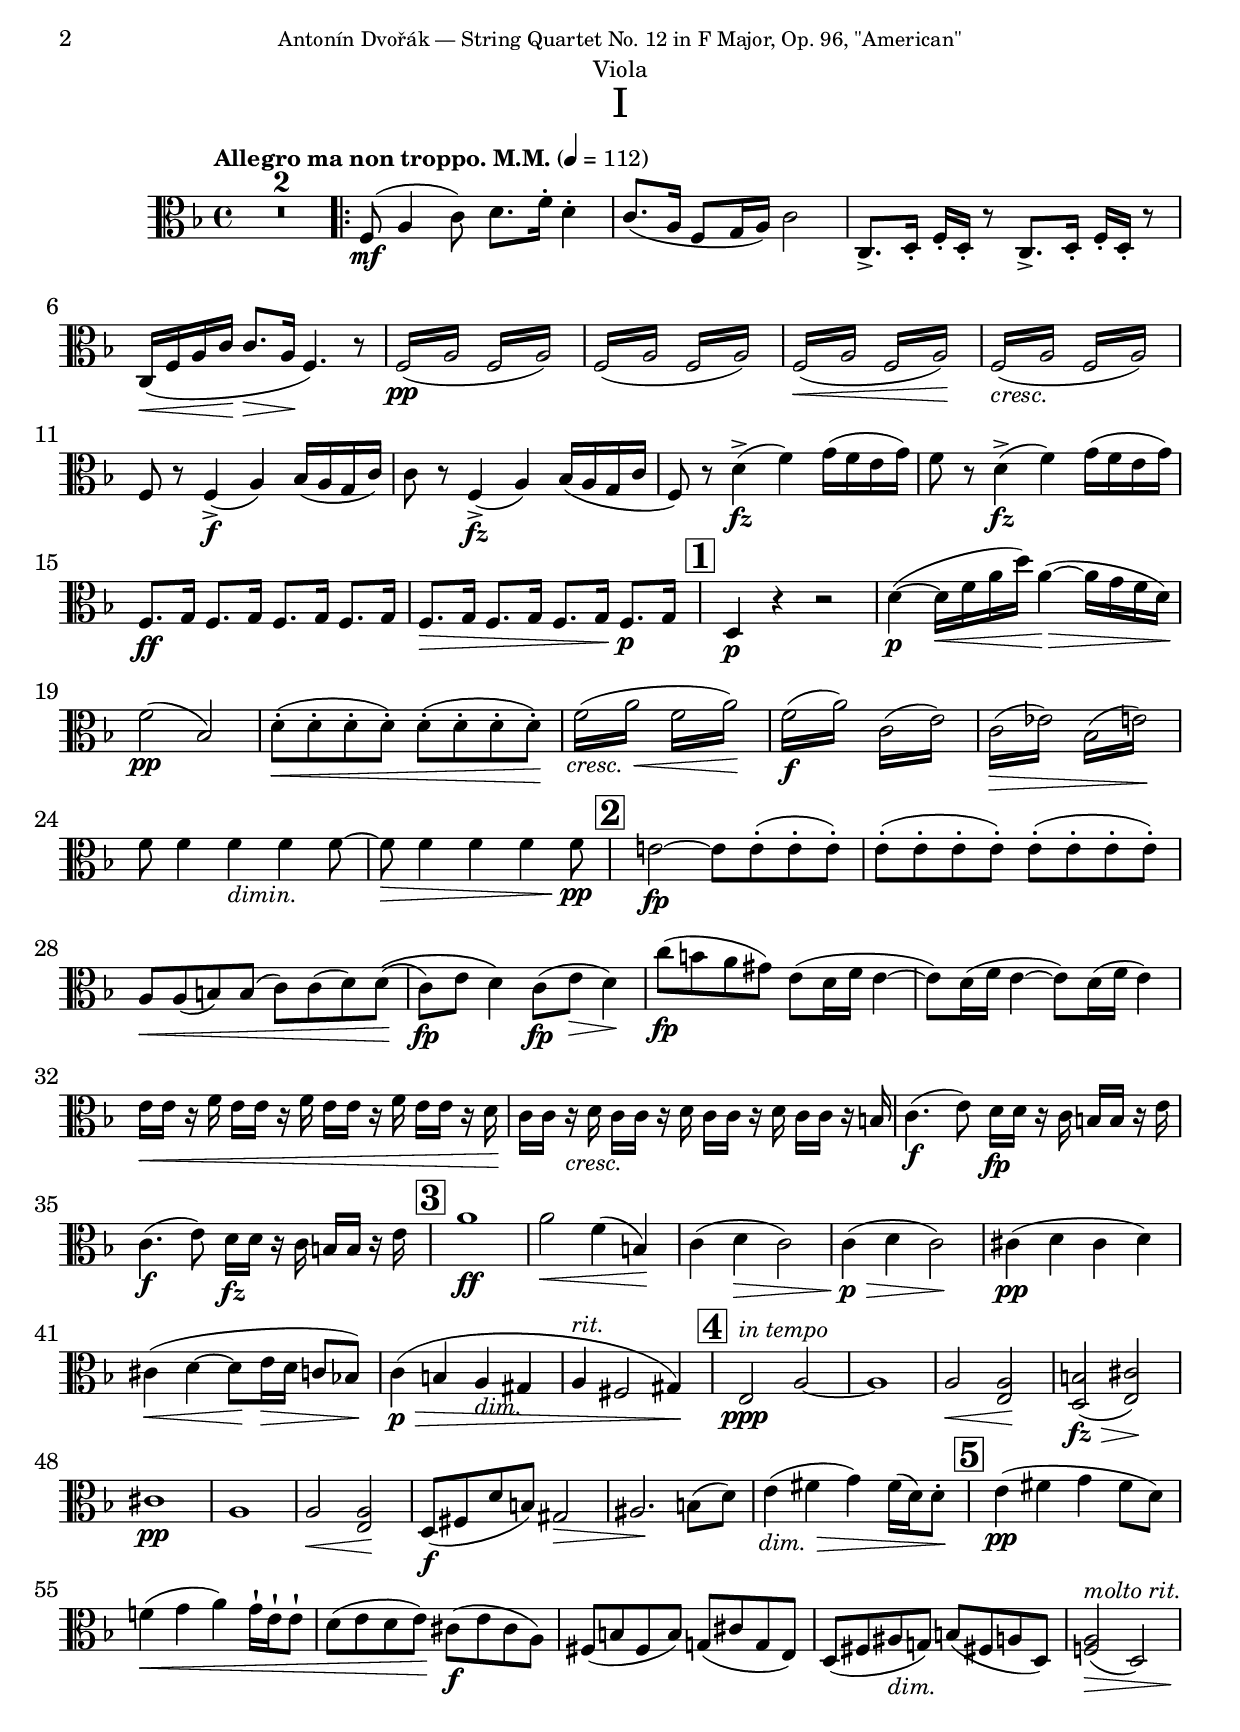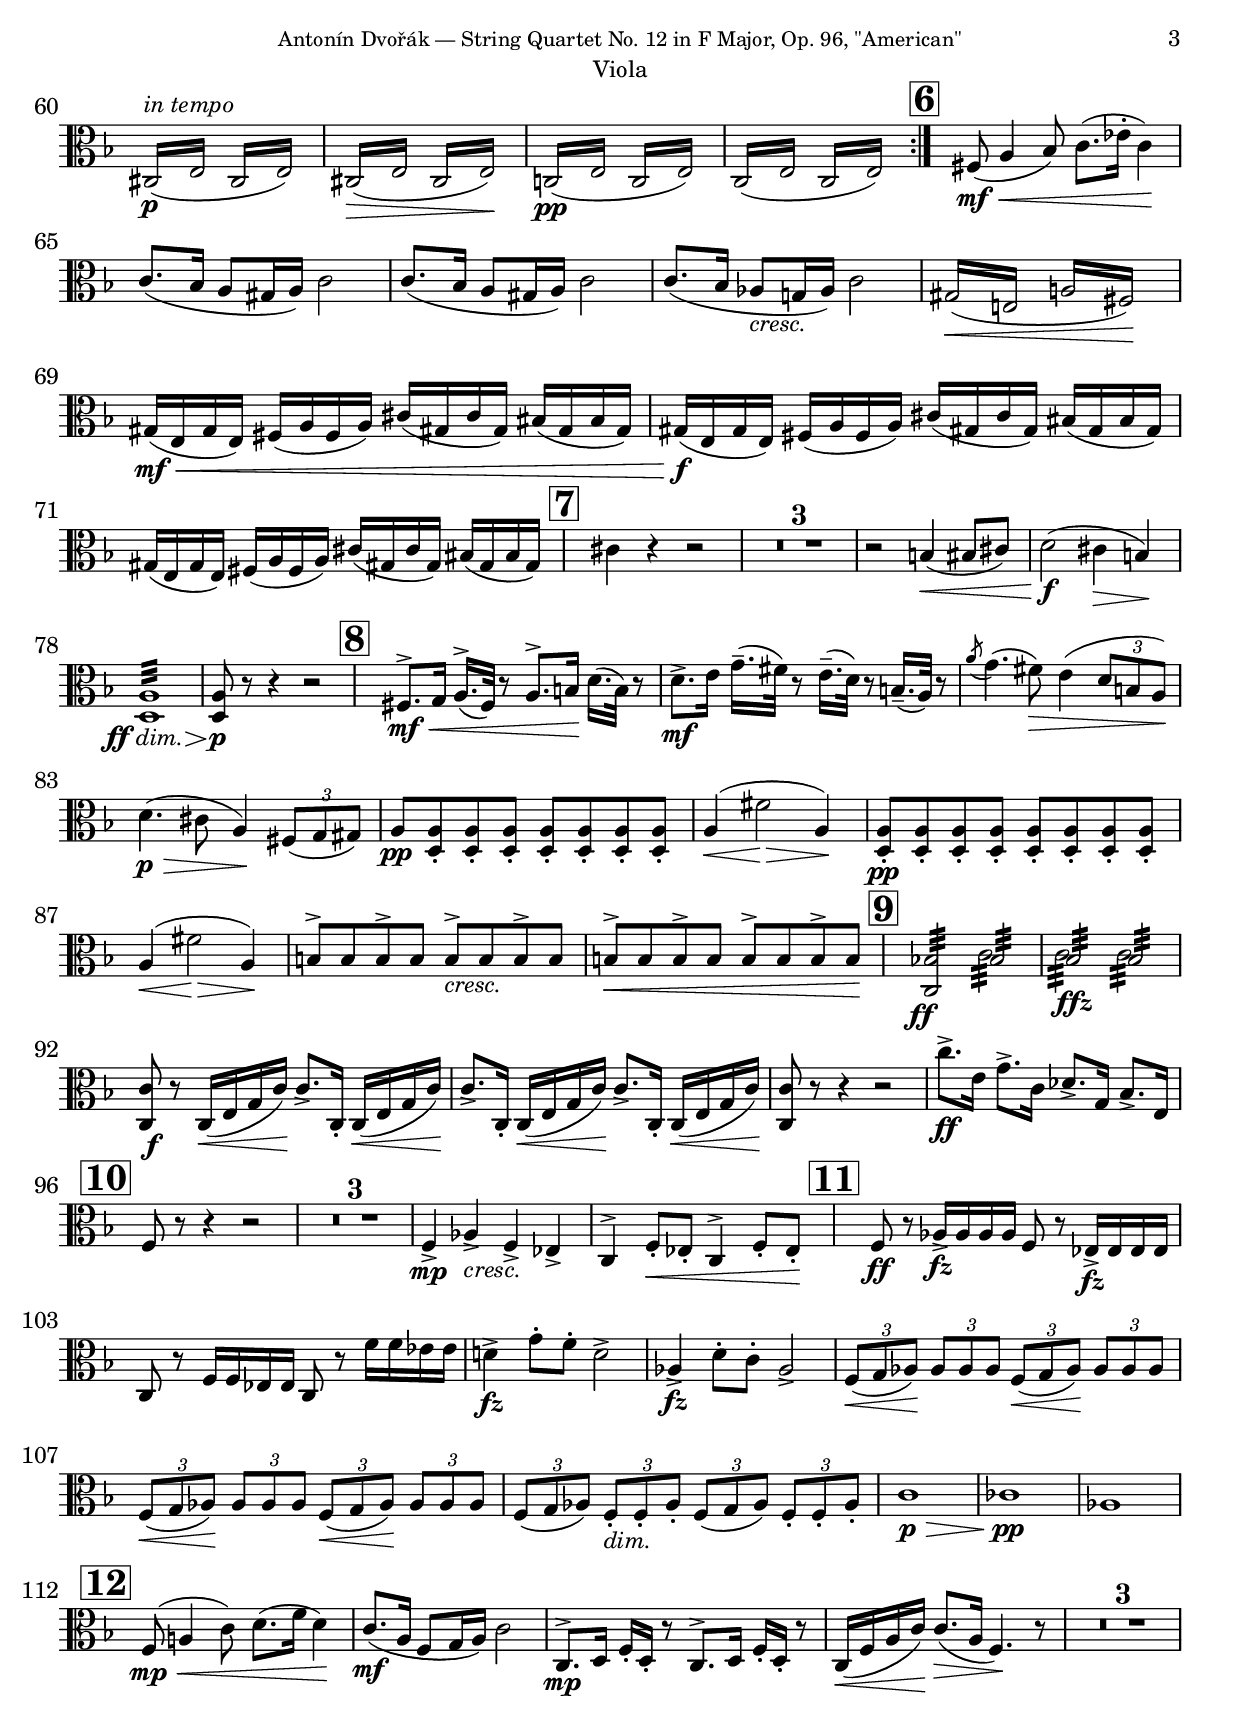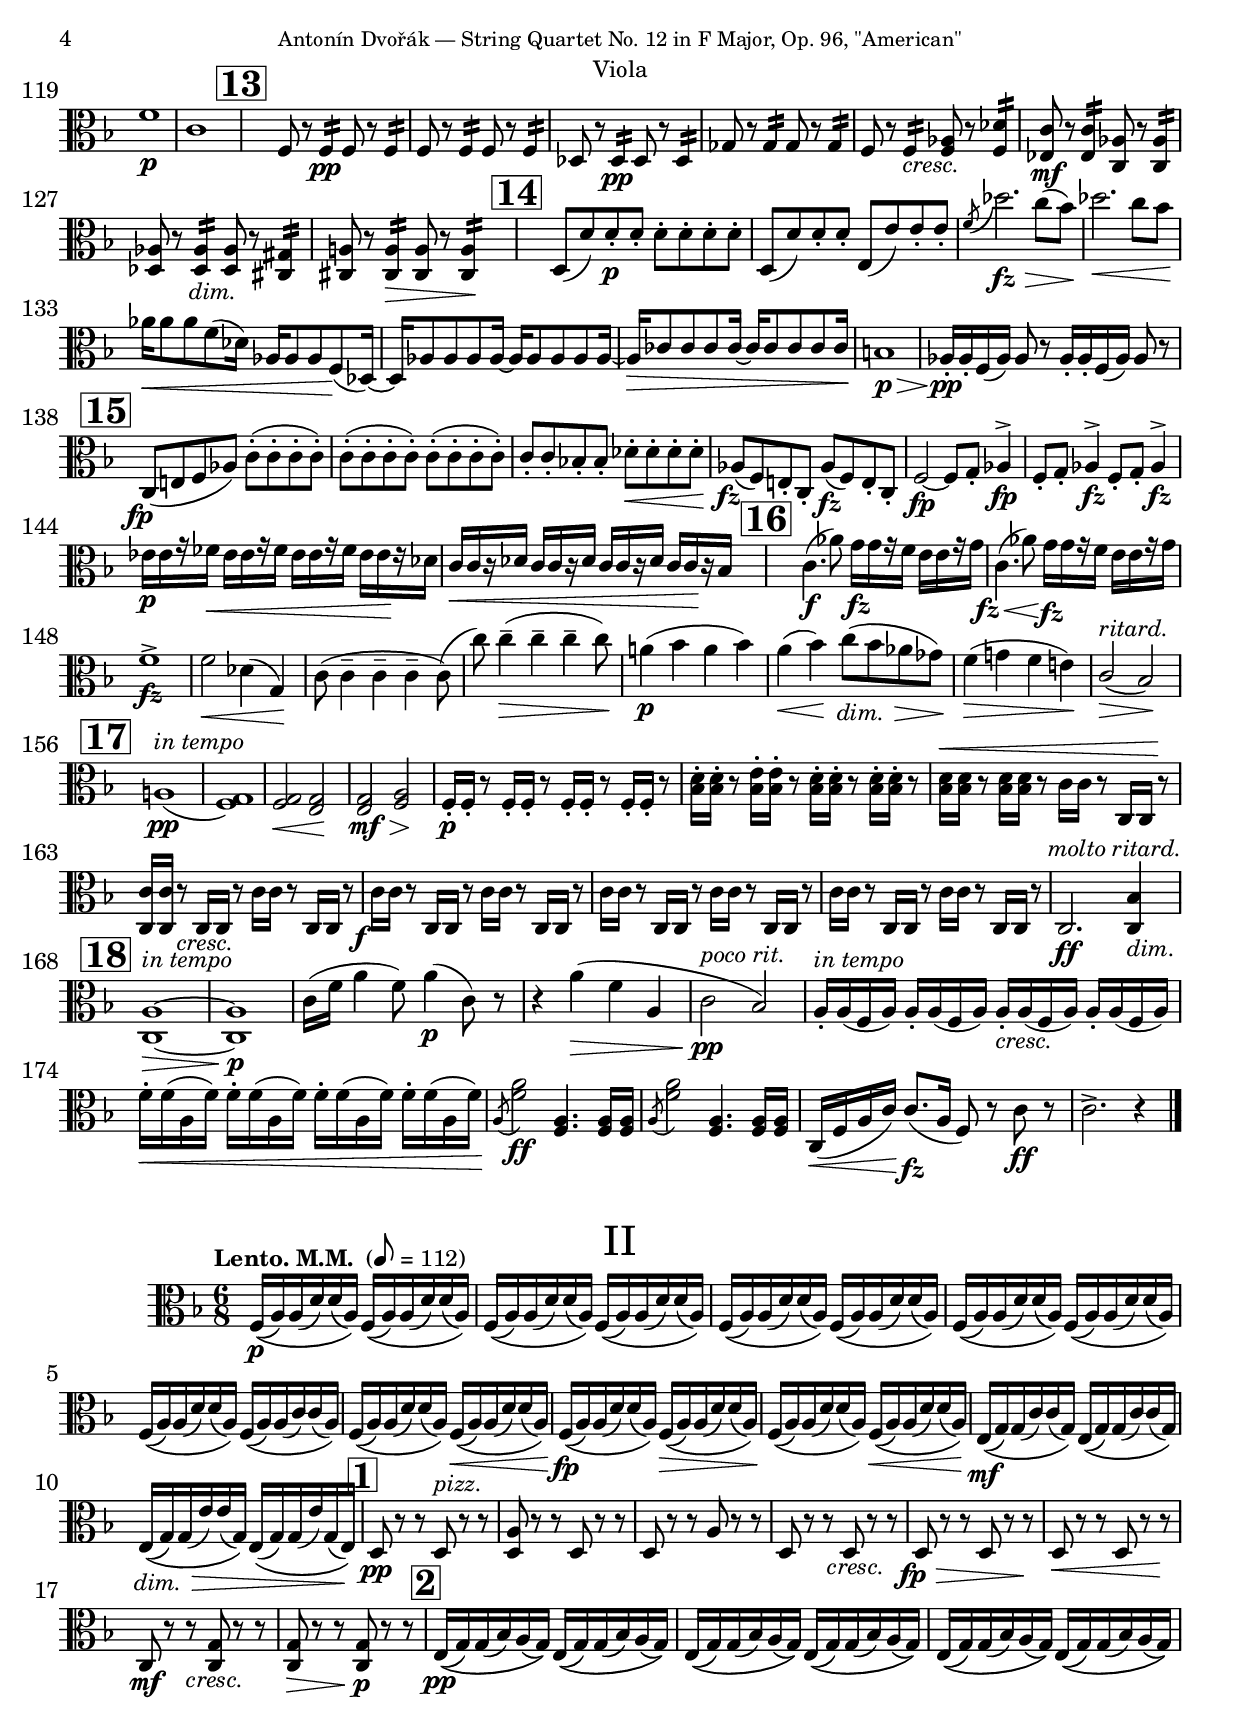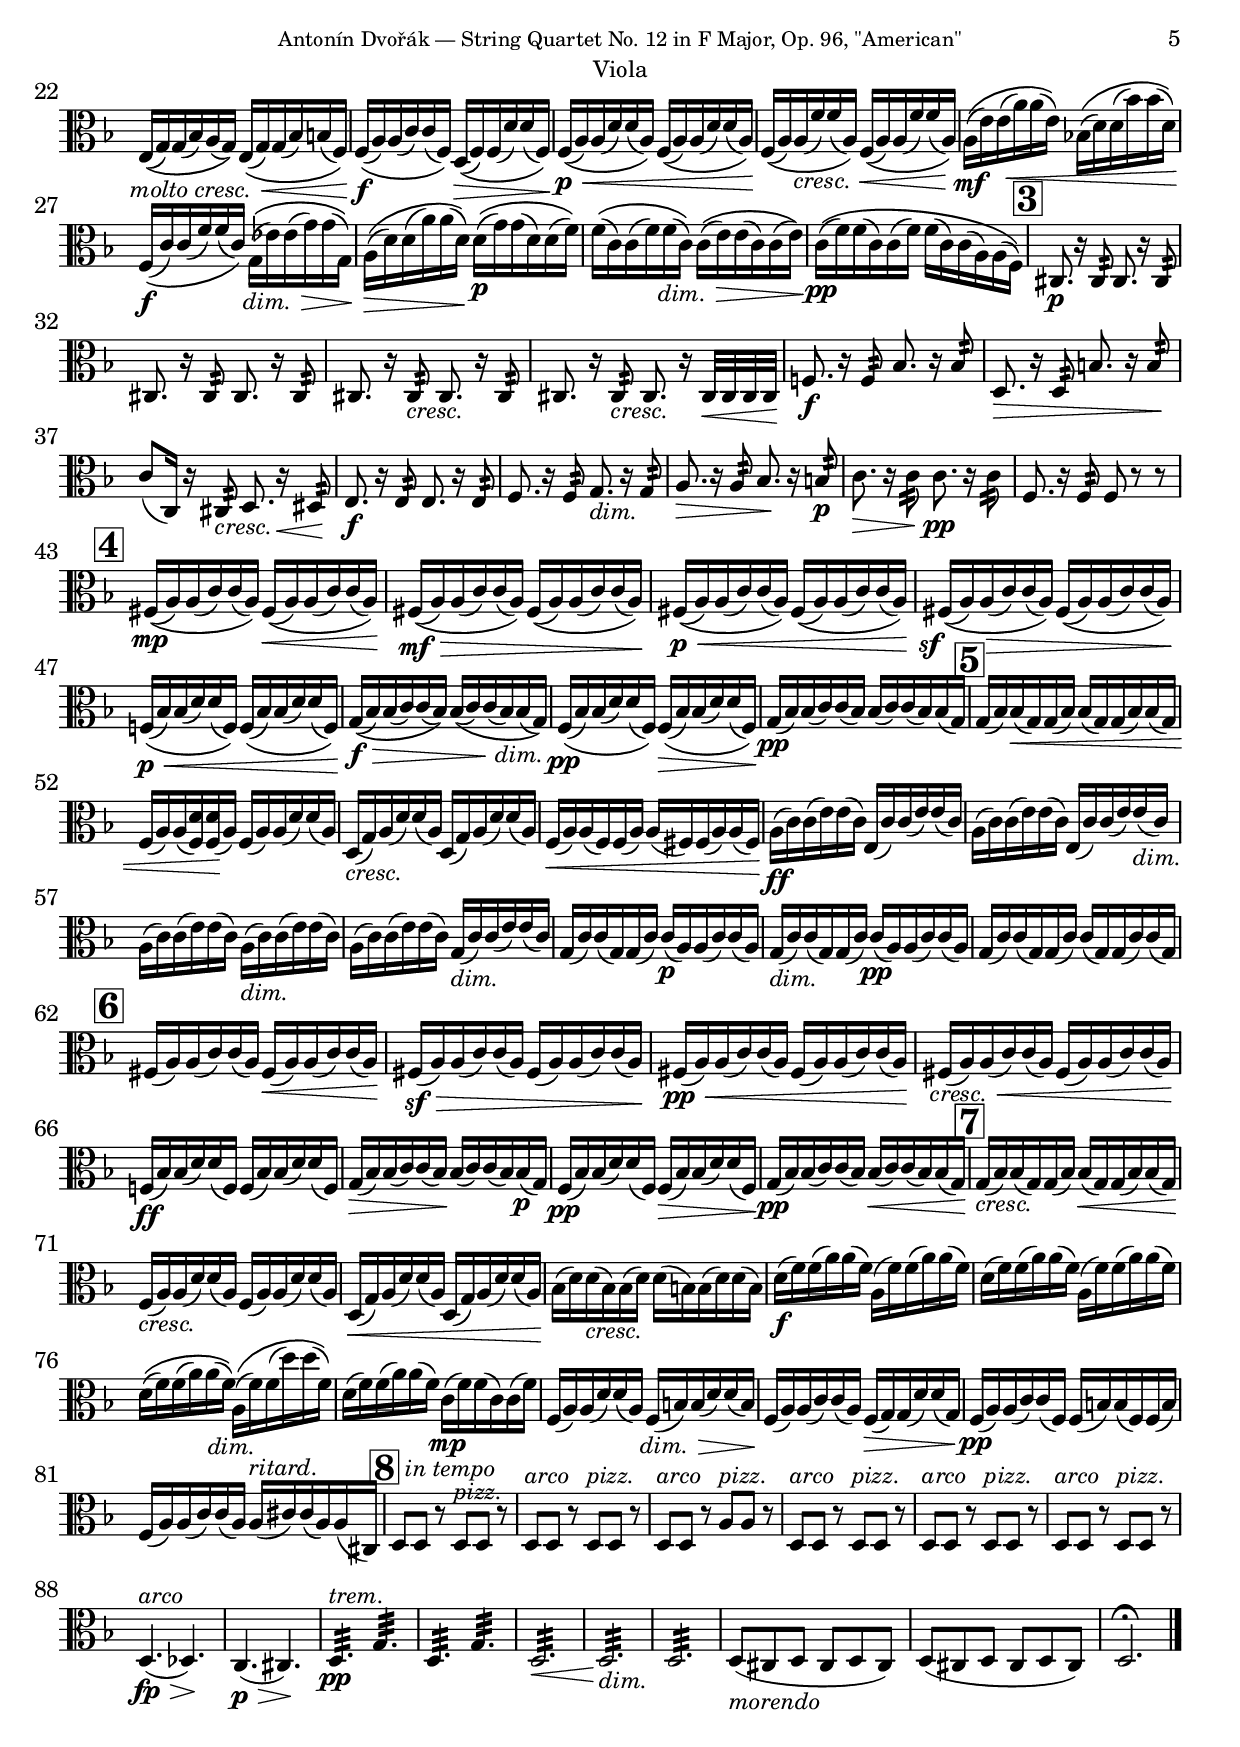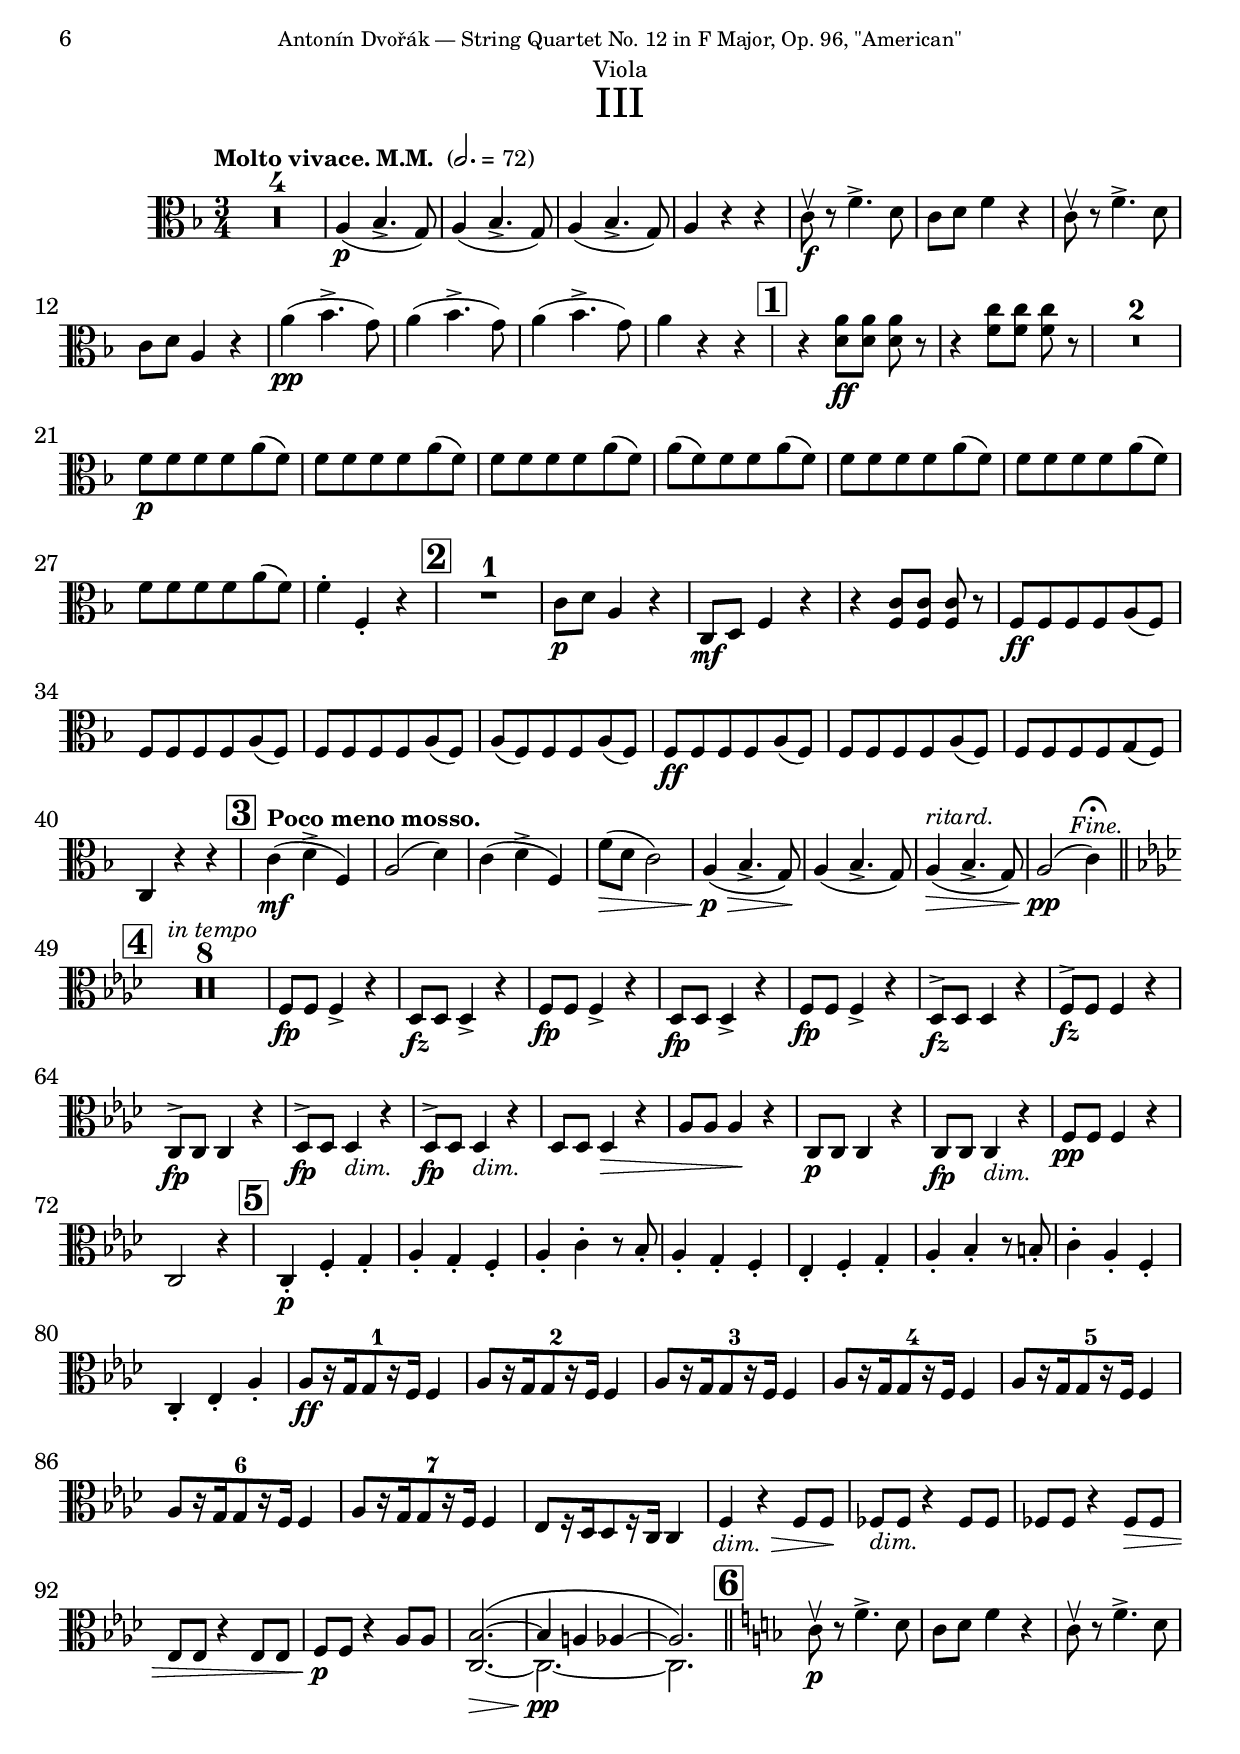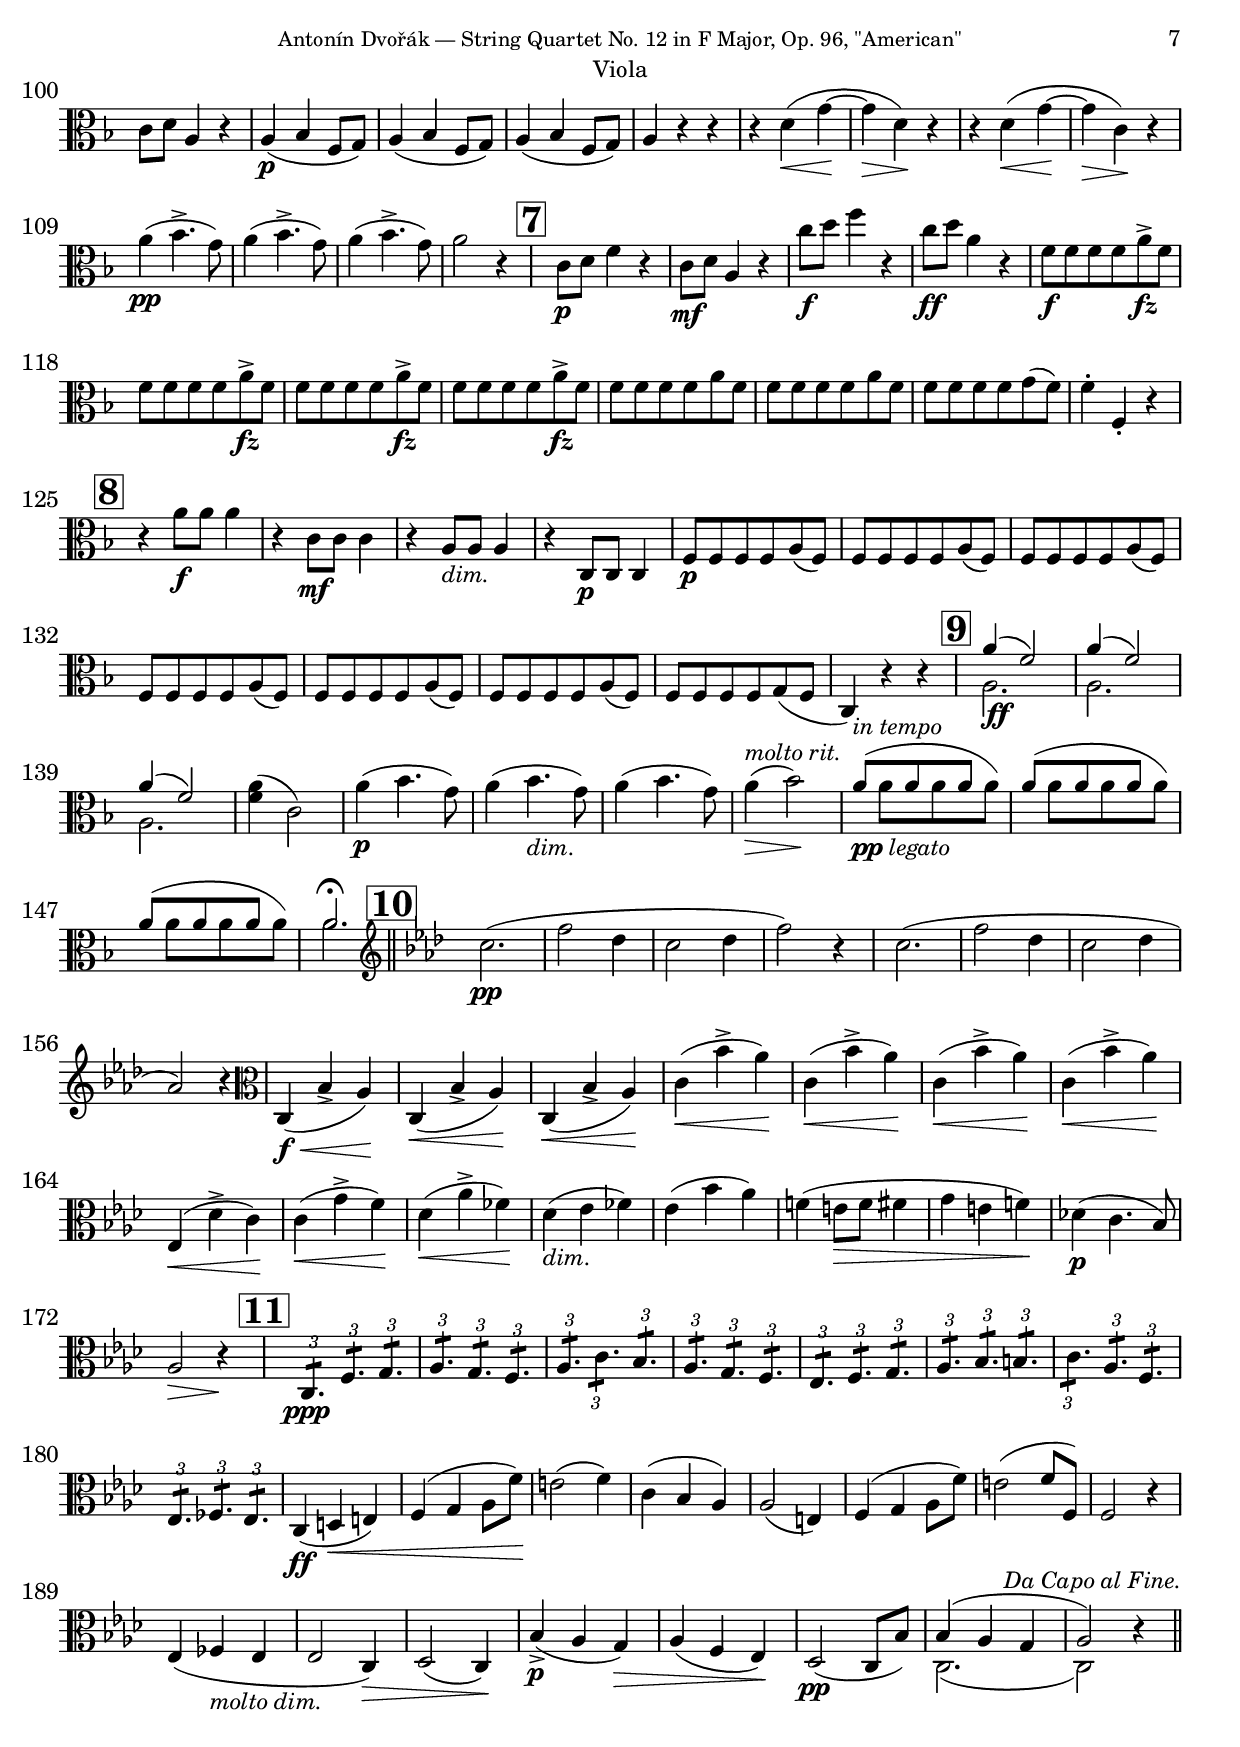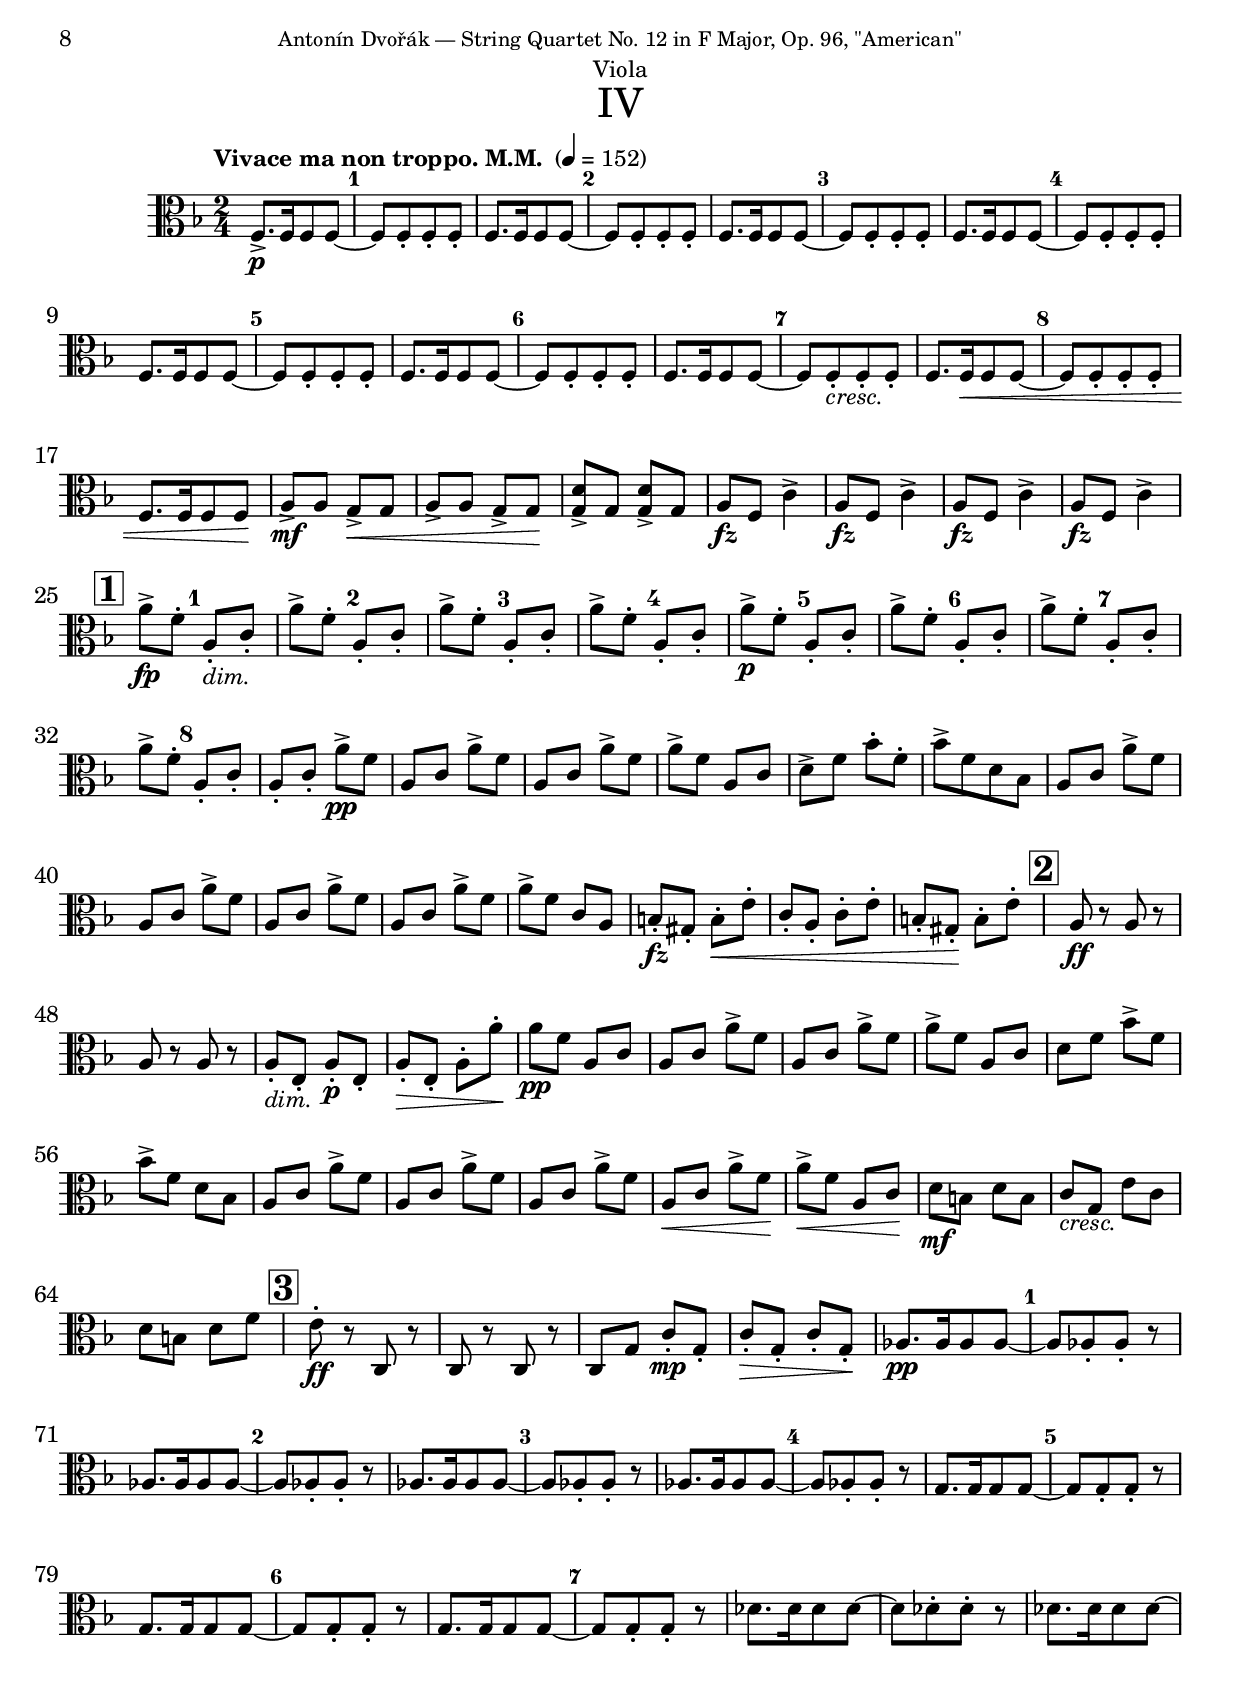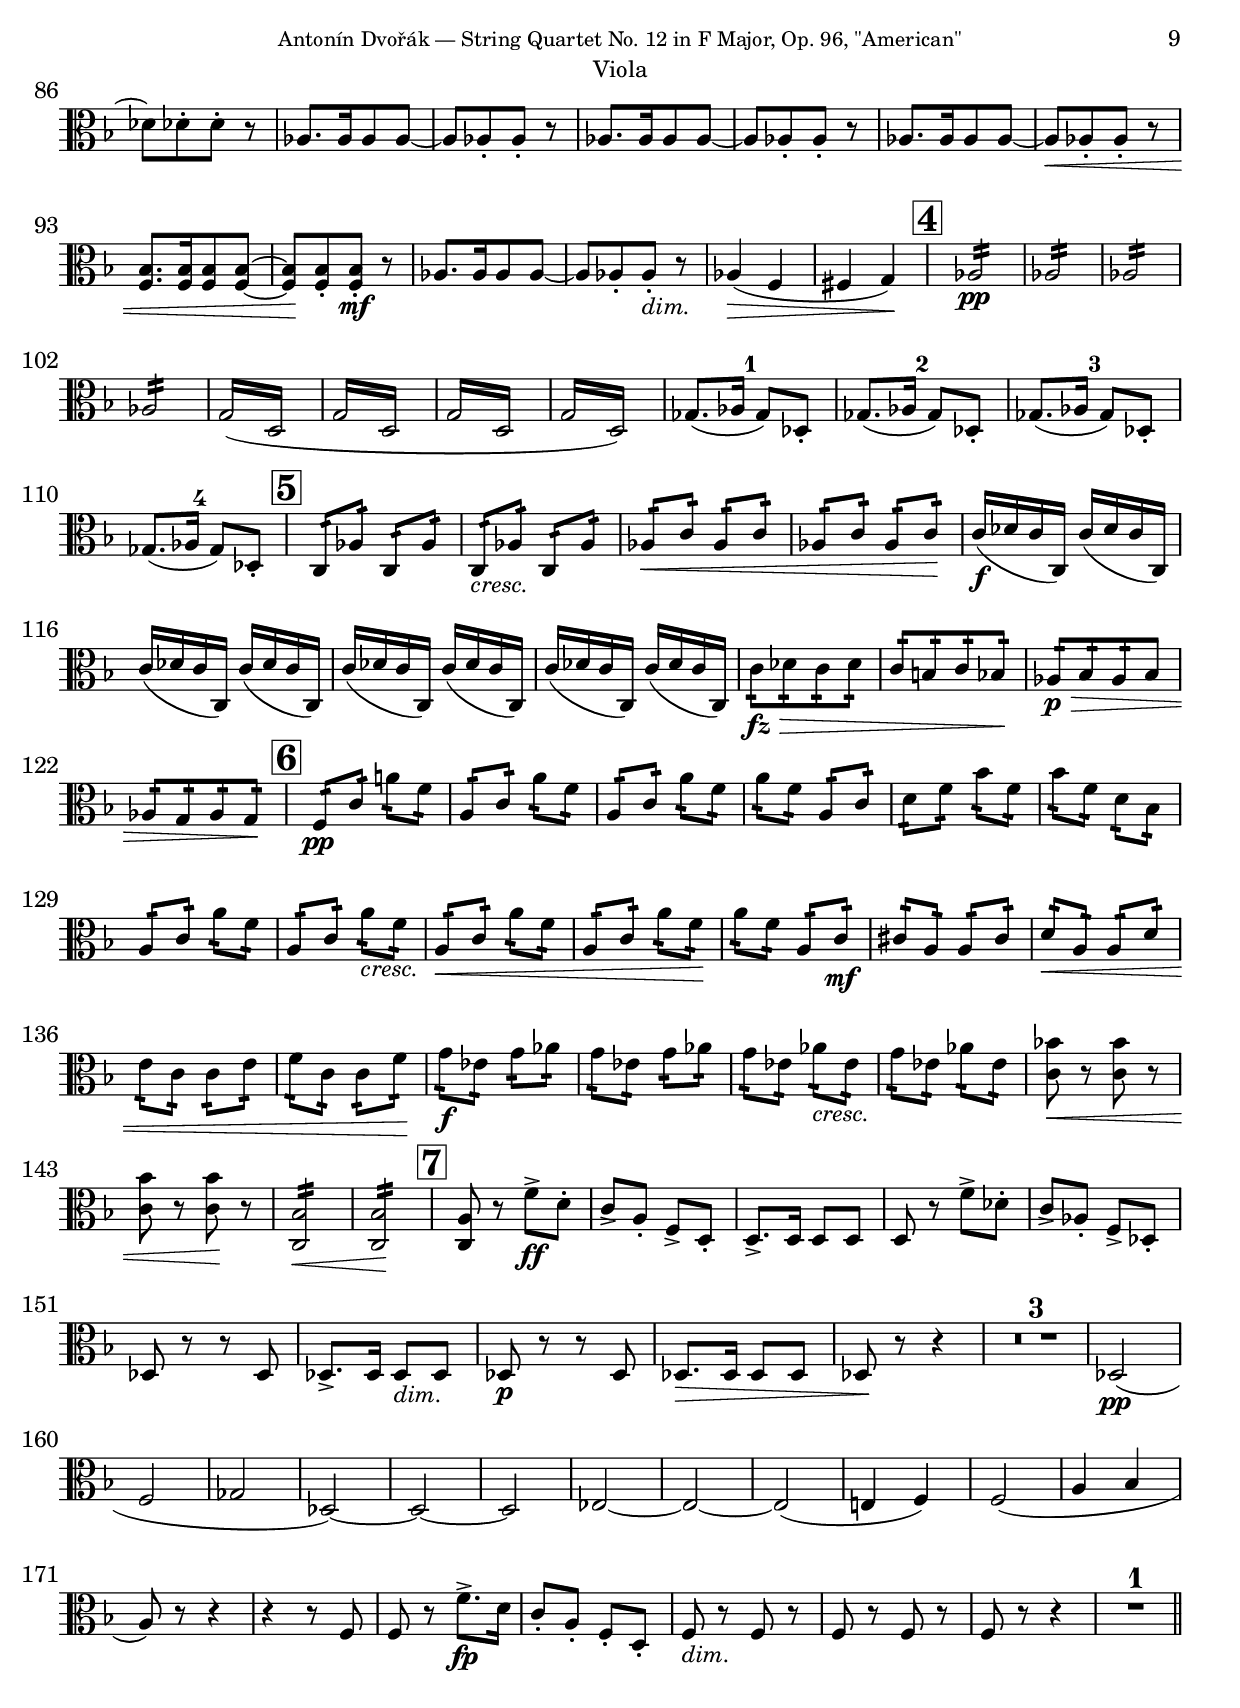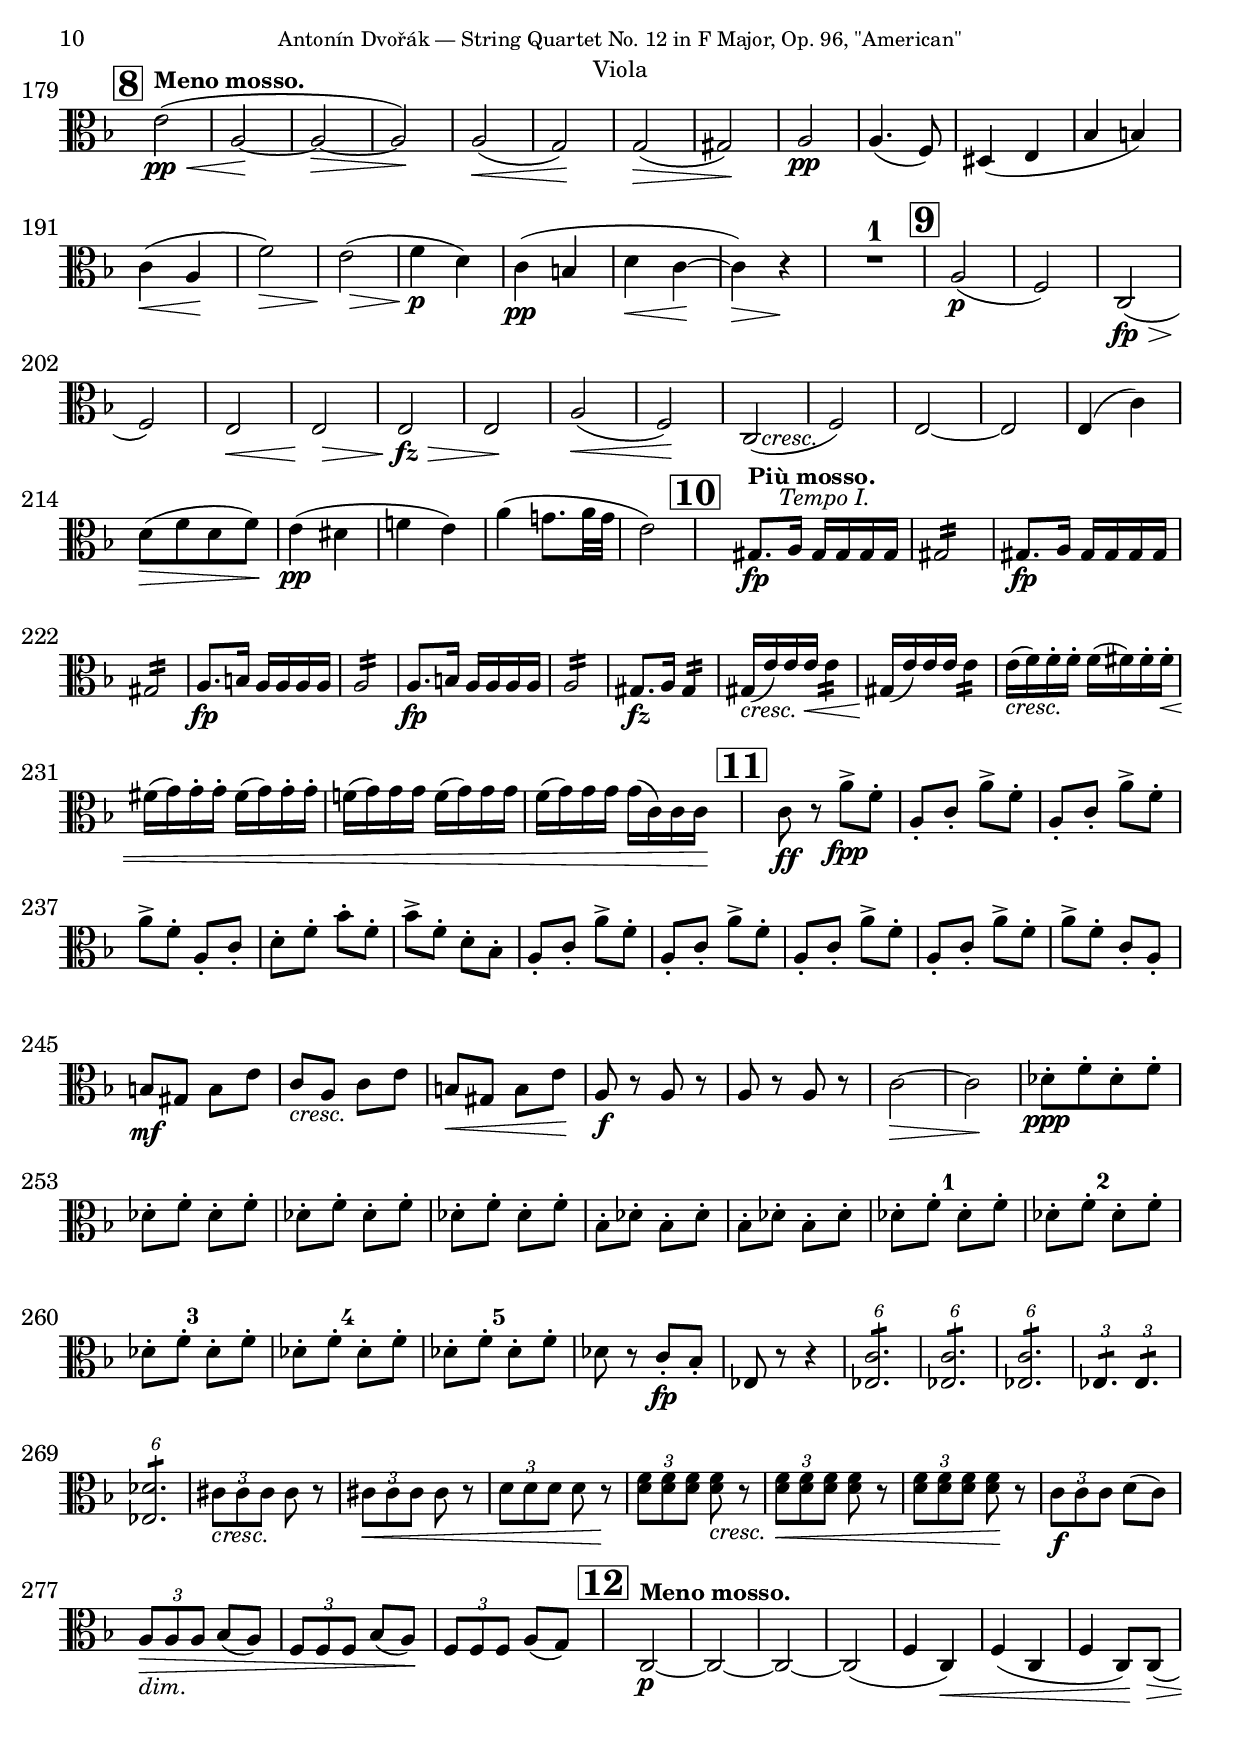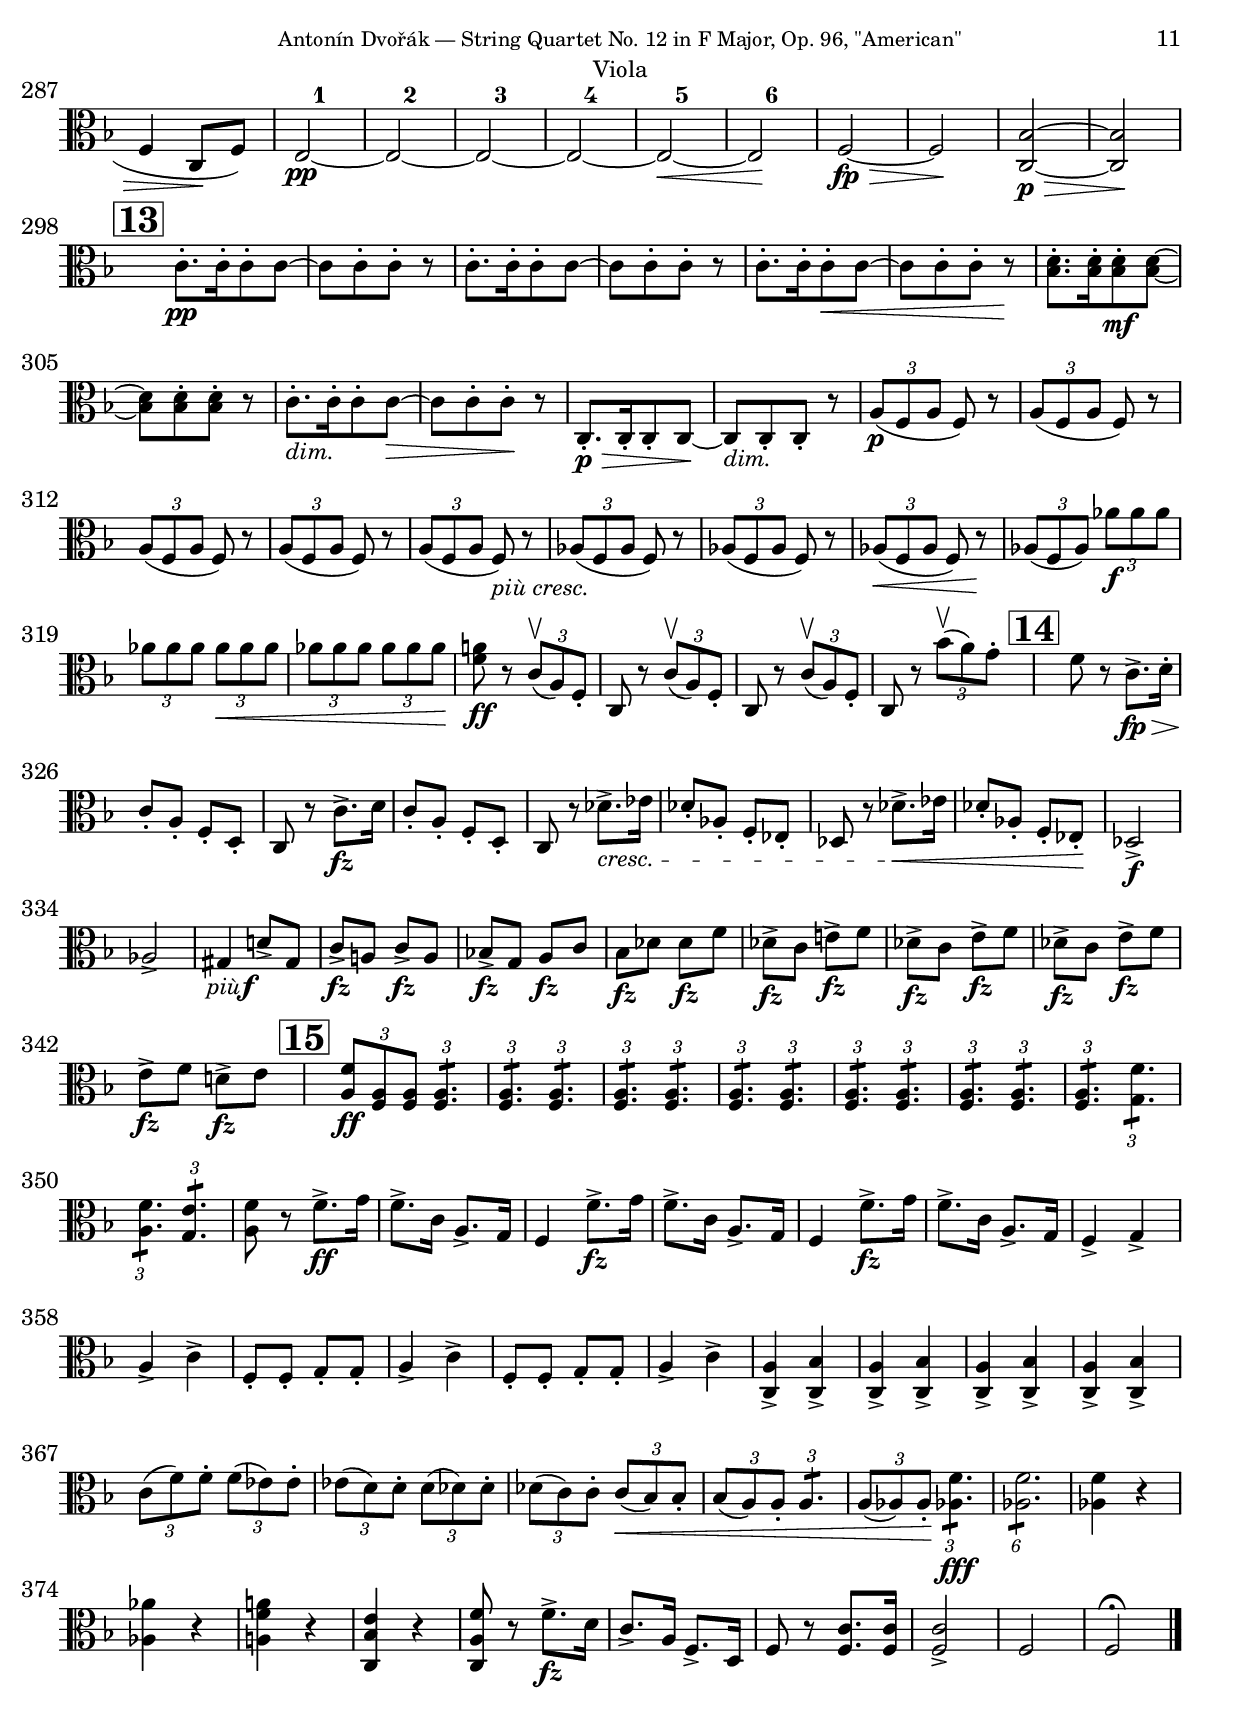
%###############################################################################
%#                                 H E A D E R                                 #
%###############################################################################
%
%  Composer           : Antonín Dvořák (1841 - 1904)
%  work               : String Quartet No. 12 in F Major, Op. 96, "American"
%  Source             : Berlin: N. Simrock, 1894. Plate 10,133.
%  Type of score      : Score for Viola
%  Typesetter         : Sébastien MANEN
%  date of initiation : Tuesday 14 June 2022, 22:25
%
%###############################################################################
%#                          I N C L U D E   F I L E S                          #
%###############################################################################
\version "2.22.1"
\include "./00-Common/AmericanQuartet_Header.ily"
%  work        : String Quartet No. 12 in F Major, Op. 96, "American"
%  typesetter  : Sébastien MANEN
%  date        : Tuesday 14 June 2022, 22:25
%###############################################################################
%#                          P A P E R   S E C T I O N                          #
%###############################################################################
\paper {
	ragged-last-bottom = ##t
	ragged-bottom = ##t
%	left-margin = 10 \mm
%	annotate-spacing = ##t
%	top-margin = #2
%	first-page-number = 0
%	max-systems-per-page = #1
	markup-system-spacing.basic-distance = #12
	score-markup-spacing.basic-distance = #18
	system-system-spacing.basic-distance = #10
	bookTitleMarkup = \markup {
		\column {
			\vspace #15
			\fill-line {
				\fromproperty #'header:composer
			}
			\vspace #10
			\fill-line {
				\fromproperty #'header:title
			}
			\vspace #10
			\fill-line {
				\fromproperty #'header:subtitle
			}
		}
	}
	oddHeaderMarkup = \markup {
		\on-the-fly \not-first-page \fill-line {
			\null
			\center-column {
				\smaller \fromproperty #'header:subsubtitle
				\fromproperty #'header:instrument
				%\vspace #1
			}
			\fromproperty #'page:page-number-string
		}
	}
	evenHeaderMarkup = \markup {
		\on-the-fly \not-first-page \fill-line {
			\fromproperty #'page:page-number-string
			\center-column {
				\smaller \fromproperty #'header:subsubtitle
				\fromproperty #'header:instrument
				%\vspace #1
			}
			\null
		}
	}
	oddFooterMarkup = \markup {
		\column {
			\fill-line {
				\on-the-fly #(on-page 1) \fromproperty #'header:copyright
			}
		}
	}
}

%  work        : String Quartet No. 12 in F Major, Op. 96, "American"
%  typesetter  : Sébastien MANEN
%  date        : Tuesday 14 June 2022, 22:25
%###############################################################################
%#                 T I M E   A N D   T E M P O   S E C T I O N                 #
%###############################################################################
timeMvtI = {
	\time 4/4
	%\tempo "Allegro" 4 = 116
}
timeMvtII = {
	\time 6/8
	%\tempo "Adagio ma non troppo"
}
timeMvtIII = {
	\time 3/4
	%\tempo "Allegro moderato"
}
timeMvtIV = {
	\time 2/4
}

\include "./00-Common/AmericanQuartet_Layout.ily"
%  work        : String Quartet No. 12 in F Major, Op. 96, "American"
%  typesetter  : Sébastien MANEN
%  date        : Tuesday 14 June 2022, 22:25
%###############################################################################
%#                      S H O R T C U T S   S E C T I O N                      #
%###############################################################################
arco = \markup {\italic arco}
atempo = \markup {\italic {a tempo}}
crescmarkup = \markup {\italic cresc.}
%dacapoalfine = \markup {\italic {Da Capo al Fine.}}
diminmarkup = \markup {\italic dimin.}
dimmarkup = \markup {\italic dim.}
dimmolto = \markup {\italic {"dim. molto"}}
dolce = \markup {\italic {dolce}}
espressivoM = \markup {\italic espressivo}
ffdim = \markup {\concat {\dynamic ff \italic dim. }}
fine = \markup {\italic Fine.}
flat = \markup { \flat}
fmoltoespressivo = \markup { \dynamic f \italic {molto espressivo}}
fpdim = \markup {\dynamic fp \italic dim.}
fzcresc = \markup {\dynamic fz \italic cresc.}
fzmarkup = \markup {\dynamic fz}
fzshort = \markup {\overlay {\dynamic f \translate #'(0.85 . -0.15) \dynamic z}}
intempo = \markup {\italic {in tempo}}
intempo = \markup {\italic {in tempo}}
mfespressivo = \markup { \dynamic mf \italic espressivo}
moltocrescmarkup = \markup {\italic {molto cresc.}}
moltodim = \markup {\italic "molto dim."}
moltoritard = \markup {\italic {molto ritard.}}
moltorit = \markup {\italic {molto rit.}}
morendo = \markup {\italic {morendo}}
mpespressivo = \markup { \dynamic mp \italic espressivo}
mpmoltoespress = \markup {\dynamic mp \italic {molto espress.}}
pcresc = \markup {\dynamic p \italic cresc.}
pespressivo = \markup { \dynamic p \italic espressivo}
piucresc = \markup {\italic {più cresc.}}
piuf = \markup {\hspace #-1 \concat { \italic {più} \dynamic f}}
piup = \markup {\italic più \dynamic p}
pizz = \markup {\italic pizz.}
pocoritard = \markup {\italic {poco ritard.}}
pocorit = \markup {\italic {poco rit.}}
ppcresc = \markup {\dynamic pp \italic cresc.}
ppdolce = \markup { \dynamic pp \italic dolce}
ppespressivo = \markup { \dynamic pp \italic espressivo}
pplegato = \markup {\dynamic pp \italic legato}
ppleggiero = \markup { \dynamic pp \italic leggiero}
ppmoltocresc = \markup {\dynamic pp \italic {"molto cresc."}}
pstaccato = \markup { \dynamic p \italic staccato}
ritard = \markup {\italic ritard}
rit = \markup {\italic rit.}
ritmolto = \markup {\italic {rit. molto}}
staccato = \markup {\italic staccato}
sulG = \markup {sul G.}
tempoI = \markup {\italic {Tempo I.}}
trem = \markup {\italic {trem.}}

crescD = \tweak DynamicText.self-alignment-X #-0.5 #(make-dynamic-script (markup #:normal-text #:italic "cresc."))
dimD = \tweak DynamicText.self-alignment-X #-0.5 #(make-dynamic-script (markup #:normal-text #:italic "dim."))
pdimD = #(make-dynamic-script (markup #:dynamic "p" #:normal-text #:italic "dim."))
piufD = #(make-dynamic-script (markup #:normal-text #:italic "più" #:dynamic "f"))
moltocrescD = \tweak DynamicText.self-alignment-X #-1 #(make-dynamic-script (markup #:normal-text #:italic "molto cresc."))
ffp = #(make-dynamic-script "ffp")
fpp = #(make-dynamic-script "fpp")
%pcrescD = \tweak DynamicText.self-alignment-X #-0.5 #(make-dynamic-script (markup #:dynamic "p" #:normal-text #:italic "cresc."))
ffdimD = #(make-dynamic-script (markup #:dynamic "ff" #:normal-text #:italic "dim."))

arcofermata = \markup {
	\hspace #-1.30 \center-column {
		\lower #1.5 \musicglyph #"scripts.ufermata"
		\italic arco
	}
}

flattrill = \once \override TrillSpanner.bound-details.left.text = \markup {
	\concat { 
		\musicglyph #"scripts.trill" \translate #'(0.6 . 0.52) \tiny \flat 
	}
}

fcolottavaadlibitum = {
	\once \override TextSpanner.dash-fraction = #0.2
	\once \override TextSpanner.dash-period = #1
	\once \override TextSpanner.bound-details.left.text = \markup {
		\hspace #-2 \dynamic f \italic {
			col \concat { 8 \super va } ad libitum
		}
	}
	\once \override TextSpanner.bound-details.left.stencil-align-dir-y = #CENTER
	\once \override TextSpanner.bound-details.left-broken.text = ""
	\once \override TextSpanner.bound-details.right.stencil = #ly:text-interface::print
	\once \override TextSpanner.bound-details.right.text = \markup {
		\draw-line #'(0 . 0.7)
	}
	\once \override TextSpanner.bound-details.right-broken.stencil = #ly:text-interface::print
	\once \override TextSpanner.bound-details.right-broken.text = \markup {
		\draw-line #'(0 . 0)
	}
	\once \override TextSpanner.bound-details.right.padding = #-1
	\once \override TextSpanner.outside-staff-priority = #'()
}

scriptPriority = \once \override Script.script-priority = #-100

textInStaff = \once \override TextScript.staff-padding = #'()

one = \mark \markup {\abs-fontsize #8 \number 1}
two = \mark \markup {\abs-fontsize #8 \number 2}
three = \mark \markup {\abs-fontsize #8 \number 3}
four = \mark \markup {\abs-fontsize #8 \number 4}
five = \mark \markup {\abs-fontsize #8 \number 5}
six = \mark \markup {\abs-fontsize #8 \number 6}
seven = \mark \markup {\abs-fontsize #8 \number 7}
eight = \mark \markup {\abs-fontsize #8 \number 8}

ffz = #(make-dynamic-script "ffz")
dimi = #(make-music 'DecrescendoEvent
             'span-direction START
             'span-type 'text
             'span-text "dim.")
dimin = #(make-music 'DecrescendoEvent
             'span-direction START
             'span-type 'text
             'span-text "dimin.")
cres = #(make-music 'CrescendoEvent
             'span-direction START
             'span-type 'text
             'span-text "cresc.")
moltocresc = #(make-music 'CrescendoEvent
             'span-direction START
             'span-type 'text
             'span-text "molto cresc.")


dynamicSpacing = #(define-music-function
	(spacing)
	(pair?)
	#{
		\once \override DynamicText.extra-spacing-width = #spacing
	#}
)

hairpinShorten = #(define-music-function
	(shortLength)
	(pair?)
	#{
		\once \override Hairpin.shorten-pair = #shortLength
	#}
)

tempoXoffset = #(define-music-function
	(offset)
	(number?)
	#{
		\once \override Score.MetronomeMark.X-offset = #offset
	#}
)

tempoExtraOffset = #(define-music-function
	(offset)
	(pair?)
	#{
		\once \override Score.MetronomeMark.extra-offset = #offset
	#}
)

markXoffset = #(define-music-function
	(offset)
	(number?)
	#{
		\once \override Score.RehearsalMark.self-alignment-X = #(- offset)
	#}
)

tempoDown = \once \override Score.MetronomeMark.direction = #DOWN

formatViolaMvtI = {
	\override Score.NonMusicalPaperColumn.line-break-permission = ##f
	\override Score.NonMusicalPaperColumn.page-break-permission = ##f
	\overrideProperty Score.NonMusicalPaperColumn.line-break-system-details #'(
		(Y-offset . 10)
	)
	s1*5 \break 
	\overrideProperty Score.NonMusicalPaperColumn.line-break-system-details #'(
		(Y-offset . 25.8)
	)
	s1*5 \break 
	\overrideProperty Score.NonMusicalPaperColumn.line-break-system-details #'(
		(Y-offset . 38.21)
	)
	s1*4 \break 
	\overrideProperty Score.NonMusicalPaperColumn.line-break-system-details #'(
		(Y-offset . 49.04)
	)
	s1*4 \break 
	\overrideProperty Score.NonMusicalPaperColumn.line-break-system-details #'(
		(Y-offset . 62.92)
	)
	s1*5 \break 
	\overrideProperty Score.NonMusicalPaperColumn.line-break-system-details #'(
		(Y-offset . 73.77)
	)
	s1*4 \break 
	\overrideProperty Score.NonMusicalPaperColumn.line-break-system-details #'(
		(Y-offset . 87.3)
	)
	s1*4 \break 
	\overrideProperty Score.NonMusicalPaperColumn.line-break-system-details #'(
		(Y-offset . 100.04)
	)
	s1*3 \break 
	\overrideProperty Score.NonMusicalPaperColumn.line-break-system-details #'(
		(Y-offset . 110.85)
	)
	s1*6 \break 
	\overrideProperty Score.NonMusicalPaperColumn.line-break-system-details #'(
		(Y-offset . 123.27)
	)
	s1*7 \break 
	\overrideProperty Score.NonMusicalPaperColumn.line-break-system-details #'(
		(Y-offset . 135.6)
	)
	s1*7 \break 
	\overrideProperty Score.NonMusicalPaperColumn.line-break-system-details #'(
		(Y-offset . 149.52)
	)
	s1*5 \pageBreak 
	\overrideProperty Score.NonMusicalPaperColumn.line-break-system-details #'(
		(Y-offset . 5)
	)
	s1*5 \break 
	\overrideProperty Score.NonMusicalPaperColumn.line-break-system-details #'(
		(Y-offset . 19.55)
	)
	s1*4 \break 
	\overrideProperty Score.NonMusicalPaperColumn.line-break-system-details #'(
		(Y-offset . 32.55)
	)
	s1*2 \break 
	\overrideProperty Score.NonMusicalPaperColumn.line-break-system-details #'(
		(Y-offset . 43.99)
	)
	s1*7 \break 
	\overrideProperty Score.NonMusicalPaperColumn.line-break-system-details #'(
		(Y-offset . 56.99)
	)
	s1*5 \break 
	\overrideProperty Score.NonMusicalPaperColumn.line-break-system-details #'(
		(Y-offset . 71.54)
	)
	s1*4 \break 
	\overrideProperty Score.NonMusicalPaperColumn.line-break-system-details #'(
		(Y-offset . 82.98)
	)
	s1*5 \break 
	\overrideProperty Score.NonMusicalPaperColumn.line-break-system-details #'(
		(Y-offset . 96.96)
	)
	s1*4 \break 
	\overrideProperty Score.NonMusicalPaperColumn.line-break-system-details #'(
		(Y-offset . 108.97)
	)
	s1*7 \break 
	\overrideProperty Score.NonMusicalPaperColumn.line-break-system-details #'(
		(Y-offset . 123.52)
	)
	s1*4 \break 
	\overrideProperty Score.NonMusicalPaperColumn.line-break-system-details #'(
		(Y-offset . 136.52)
	)
	s1*5 \break 
	\overrideProperty Score.NonMusicalPaperColumn.line-break-system-details #'(
		(Y-offset . 148)
	)
	s1*7 \pageBreak 
	\overrideProperty Score.NonMusicalPaperColumn.line-break-system-details #'(
		(Y-offset . 3.5)
	)
	s1*8 \break 
	\overrideProperty Score.NonMusicalPaperColumn.line-break-system-details #'(
		(Y-offset . 14.04)
	)
	s1*6 \break 
	\overrideProperty Score.NonMusicalPaperColumn.line-break-system-details #'(
		(Y-offset . 26.05)
	)
	s1*5 \break 
	\overrideProperty Score.NonMusicalPaperColumn.line-break-system-details #'(
		(Y-offset . 34.98)
	)
	s1*6 \break 
	\overrideProperty Score.NonMusicalPaperColumn.line-break-system-details #'(
		(Y-offset . 45.47)
	)
	s1*4 \break 
	\overrideProperty Score.NonMusicalPaperColumn.line-break-system-details #'(
		(Y-offset . 56.11)
	)
	s1*8 \break 
	\overrideProperty Score.NonMusicalPaperColumn.line-break-system-details #'(
		(Y-offset . 66.46)
	)
	s1*7 \break 
	\overrideProperty Score.NonMusicalPaperColumn.line-break-system-details #'(
		(Y-offset . 78.04)
	)
	s1*5 \break 
	\overrideProperty Score.NonMusicalPaperColumn.line-break-system-details #'(
		(Y-offset . 87.45)
	)
	s1*6 \break 
	\overrideProperty Score.NonMusicalPaperColumn.line-break-system-details #'(
		(Y-offset . 99.5)
	)
	s1*5 
}
formatViolaMvtII = {
	\override Score.NonMusicalPaperColumn.line-break-permission = ##f
	\override Score.NonMusicalPaperColumn.page-break-permission = ##f
	\overrideProperty Score.NonMusicalPaperColumn.line-break-system-details #'(
		(Y-offset . 116)
	)
	s2.*4 \break 
	\overrideProperty Score.NonMusicalPaperColumn.line-break-system-details #'(
		(Y-offset . 128.7)
	)
	s2.*5 \break 
	\overrideProperty Score.NonMusicalPaperColumn.line-break-system-details #'(
		(Y-offset . 137.61)
	)
	s2.*7 \break 
	\overrideProperty Score.NonMusicalPaperColumn.line-break-system-details #'(
		(Y-offset . 148)
	)
	s2.*5 \pageBreak 
	\overrideProperty Score.NonMusicalPaperColumn.line-break-system-details #'(
		(Y-offset . 5)
	)
	s2.*5 \break 
	\overrideProperty Score.NonMusicalPaperColumn.line-break-system-details #'(
		(Y-offset . 14.6)
	)
	s2.*5 \break 
	\overrideProperty Score.NonMusicalPaperColumn.line-break-system-details #'(
		(Y-offset . 27.26)
	)
	s2.*5 \break 
	\overrideProperty Score.NonMusicalPaperColumn.line-break-system-details #'(
		(Y-offset . 38.38)
	)
	s2.*6 \break 
	\overrideProperty Score.NonMusicalPaperColumn.line-break-system-details #'(
		(Y-offset . 47.98)
	)
	s2.*4 \break 
	\overrideProperty Score.NonMusicalPaperColumn.line-break-system-details #'(
		(Y-offset . 59.05)
	)
	s2.*5 \break 
	\overrideProperty Score.NonMusicalPaperColumn.line-break-system-details #'(
		(Y-offset . 71.72)
	)
	s2.*5 \break 
	\overrideProperty Score.NonMusicalPaperColumn.line-break-system-details #'(
		(Y-offset . 82.83)
	)
	s2.*5 \break 
	\overrideProperty Score.NonMusicalPaperColumn.line-break-system-details #'(
		(Y-offset . 92.39)
	)
	s2.*4 \break 
	\overrideProperty Score.NonMusicalPaperColumn.line-break-system-details #'(
		(Y-offset . 103.51)
	)
	s2.*5 \break 
	\overrideProperty Score.NonMusicalPaperColumn.line-break-system-details #'(
		(Y-offset . 116.18)
	)
	s2.*5 \break 
	\overrideProperty Score.NonMusicalPaperColumn.line-break-system-details #'(
		(Y-offset . 126.22)
	)
	s2.*5 \break 
	\overrideProperty Score.NonMusicalPaperColumn.line-break-system-details #'(
		(Y-offset . 134.78)
	)
	s2.*7 \break 
	\overrideProperty Score.NonMusicalPaperColumn.line-break-system-details #'(
		(Y-offset . 149.52)
	)
	s2.*10 
}
formatViolaMvtIII = {
	\override Score.NonMusicalPaperColumn.line-break-permission = ##f
	\override Score.NonMusicalPaperColumn.page-break-permission = ##f
	\overrideProperty Score.NonMusicalPaperColumn.line-break-system-details #'(
		(Y-offset . 10)
	)
	s2.*11 \break 
	\overrideProperty Score.NonMusicalPaperColumn.line-break-system-details #'(
		(Y-offset . 24.32)
	)
	s2.*9 \break 
	\overrideProperty Score.NonMusicalPaperColumn.line-break-system-details #'(
		(Y-offset . 38.23)
	)
	s2.*6 \break 
	\overrideProperty Score.NonMusicalPaperColumn.line-break-system-details #'(
		(Y-offset . 49.05)
	)
	s2.*7 \break 
	\overrideProperty Score.NonMusicalPaperColumn.line-break-system-details #'(
		(Y-offset . 62.94)
	)
	s2.*6 \break 
	\overrideProperty Score.NonMusicalPaperColumn.line-break-system-details #'(
		(Y-offset . 73.76)
	)
	s2.*9 \break 
	\overrideProperty Score.NonMusicalPaperColumn.line-break-system-details #'(
		(Y-offset . 85.85)
	)
	s2.*15 \break 
	\overrideProperty Score.NonMusicalPaperColumn.line-break-system-details #'(
		(Y-offset . 100.07)
	)
	s2.*8 \break 
	\overrideProperty Score.NonMusicalPaperColumn.line-break-system-details #'(
		(Y-offset . 110.88)
	)
	s2.*8 \break 
	\overrideProperty Score.NonMusicalPaperColumn.line-break-system-details #'(
		(Y-offset . 124.81)
	)
	s2.*6 \break 
	\overrideProperty Score.NonMusicalPaperColumn.line-break-system-details #'(
		(Y-offset . 137.18)
	)
	s2.*6 \break 
	\overrideProperty Score.NonMusicalPaperColumn.line-break-system-details #'(
		(Y-offset . 148)
	)
	s2.*8 \pageBreak 
	\overrideProperty Score.NonMusicalPaperColumn.line-break-system-details #'(
		(Y-offset . 5)
	)
	s2.*9 \break 
	\overrideProperty Score.NonMusicalPaperColumn.line-break-system-details #'(
		(Y-offset . 16.59)
	)
	s2.*9 \break 
	\overrideProperty Score.NonMusicalPaperColumn.line-break-system-details #'(
		(Y-offset . 31.27)
	)
	s2.*7 \break 
	\overrideProperty Score.NonMusicalPaperColumn.line-break-system-details #'(
		(Y-offset . 42.86)
	)
	s2.*7 \break 
	\overrideProperty Score.NonMusicalPaperColumn.line-break-system-details #'(
		(Y-offset . 56.01)
	)
	s2.*7 \break 
	\overrideProperty Score.NonMusicalPaperColumn.line-break-system-details #'(
		(Y-offset . 66.27)
	)
	s2.*8 \break 
	\overrideProperty Score.NonMusicalPaperColumn.line-break-system-details #'(
		(Y-offset . 81.78)
	)
	s2.*9 \break 
	\overrideProperty Score.NonMusicalPaperColumn.line-break-system-details #'(
		(Y-offset . 96.31)
	)
	s2.*8 \break 
	\overrideProperty Score.NonMusicalPaperColumn.line-break-system-details #'(
		(Y-offset . 110.03)
	)
	s2.*8 \break 
	\overrideProperty Score.NonMusicalPaperColumn.line-break-system-details #'(
		(Y-offset . 121.78)
	)
	s2.*8 \break 
	\overrideProperty Score.NonMusicalPaperColumn.line-break-system-details #'(
		(Y-offset . 136.09)
	)
	s2.*9 \break 
	\overrideProperty Score.NonMusicalPaperColumn.line-break-system-details #'(
		(Y-offset . 148.59)
	)
	s2.*8 
}
formatViolaMvtIV = {
	\override Score.NonMusicalPaperColumn.line-break-permission = ##f
	\override Score.NonMusicalPaperColumn.page-break-permission = ##f
	\overrideProperty Score.NonMusicalPaperColumn.line-break-system-details #'(
		(Y-offset . 10)
	)
	s2*8 \break 
	\overrideProperty Score.NonMusicalPaperColumn.line-break-system-details #'(
		(Y-offset . 26.75)
	)
	s2*8 \break 
	\overrideProperty Score.NonMusicalPaperColumn.line-break-system-details #'(
		(Y-offset . 40.23)
	)
	s2*8 \break 
	\overrideProperty Score.NonMusicalPaperColumn.line-break-system-details #'(
		(Y-offset . 52.19)
	)
	s2*7 \break 
	\overrideProperty Score.NonMusicalPaperColumn.line-break-system-details #'(
		(Y-offset . 67.07)
	)
	s2*8 \break 
	\overrideProperty Score.NonMusicalPaperColumn.line-break-system-details #'(
		(Y-offset . 79.12)
	)
	s2*8 \break 
	\overrideProperty Score.NonMusicalPaperColumn.line-break-system-details #'(
		(Y-offset . 94.04)
	)
	s2*8 \break 
	\overrideProperty Score.NonMusicalPaperColumn.line-break-system-details #'(
		(Y-offset . 107.51)
	)
	s2*8 \break 
	\overrideProperty Score.NonMusicalPaperColumn.line-break-system-details #'(
		(Y-offset . 119.49)
	)
	s2*7 \break 
	\overrideProperty Score.NonMusicalPaperColumn.line-break-system-details #'(
		(Y-offset . 134.53)
	)
	s2*8 \break 
	\overrideProperty Score.NonMusicalPaperColumn.line-break-system-details #'(
		(Y-offset . 148)
	)
	s2*7 \pageBreak 
	\overrideProperty Score.NonMusicalPaperColumn.line-break-system-details #'(
		(Y-offset . 5)
	)
	s2*7 \break 
	\overrideProperty Score.NonMusicalPaperColumn.line-break-system-details #'(
		(Y-offset . 16.49)
	)
	s2*9 \break 
	\overrideProperty Score.NonMusicalPaperColumn.line-break-system-details #'(
		(Y-offset . 31.01)
	)
	s2*8 \break 
	\overrideProperty Score.NonMusicalPaperColumn.line-break-system-details #'(
		(Y-offset . 42.45)
	)
	s2*6 \break 
	\overrideProperty Score.NonMusicalPaperColumn.line-break-system-details #'(
		(Y-offset . 57)
	)
	s2*6 \break 
	\overrideProperty Score.NonMusicalPaperColumn.line-break-system-details #'(
		(Y-offset . 68.44)
	)
	s2*7 \break 
	\overrideProperty Score.NonMusicalPaperColumn.line-break-system-details #'(
		(Y-offset . 83)
	)
	s2*7 \break 
	\overrideProperty Score.NonMusicalPaperColumn.line-break-system-details #'(
		(Y-offset . 95.79)
	)
	s2*7 \break 
	\overrideProperty Score.NonMusicalPaperColumn.line-break-system-details #'(
		(Y-offset . 107.44)
	)
	s2*8 \break 
	\overrideProperty Score.NonMusicalPaperColumn.line-break-system-details #'(
		(Y-offset . 121.99)
	)
	s2*9 \break 
	\overrideProperty Score.NonMusicalPaperColumn.line-break-system-details #'(
		(Y-offset . 135)
	)
	s2*11 \break 
	\overrideProperty Score.NonMusicalPaperColumn.line-break-system-details #'(
		(Y-offset . 148)
	)
	s2*8 \pageBreak 
	\overrideProperty Score.NonMusicalPaperColumn.line-break-system-details #'(
		(Y-offset . 3.5)
	)
	s2*12 \break 
	\overrideProperty Score.NonMusicalPaperColumn.line-break-system-details #'(
		(Y-offset . 16.64)
	)
	s2*11 \break 
	\overrideProperty Score.NonMusicalPaperColumn.line-break-system-details #'(
		(Y-offset . 31.32)
	)
	s2*12 \break 
	\overrideProperty Score.NonMusicalPaperColumn.line-break-system-details #'(
		(Y-offset . 42.19)
	)
	s2*8 \break 
	\overrideProperty Score.NonMusicalPaperColumn.line-break-system-details #'(
		(Y-offset . 57.62)
	)
	s2*9 \break 
	\overrideProperty Score.NonMusicalPaperColumn.line-break-system-details #'(
		(Y-offset . 69.22)
	)
	s2*6 \break 
	\overrideProperty Score.NonMusicalPaperColumn.line-break-system-details #'(
		(Y-offset . 83.78)
	)
	s2*8 \break 
	\overrideProperty Score.NonMusicalPaperColumn.line-break-system-details #'(
		(Y-offset . 96.99)
	)
	s2*8 \break 
	\overrideProperty Score.NonMusicalPaperColumn.line-break-system-details #'(
		(Y-offset . 110.12)
	)
	s2*7 \break 
	\overrideProperty Score.NonMusicalPaperColumn.line-break-system-details #'(
		(Y-offset . 122.85)
	)
	s2*9 \break 
	\overrideProperty Score.NonMusicalPaperColumn.line-break-system-details #'(
		(Y-offset . 135.64)
	)
	s2*8 \break 
	\overrideProperty Score.NonMusicalPaperColumn.line-break-system-details #'(
		(Y-offset . 148)
	)
	s2*10 \pageBreak 
	\overrideProperty Score.NonMusicalPaperColumn.line-break-system-details #'(
		(Y-offset . 5)
	)
	s2*11 \break 
	\overrideProperty Score.NonMusicalPaperColumn.line-break-system-details #'(
		(Y-offset . 16.58)
	)
	s2*7 \break 
	\overrideProperty Score.NonMusicalPaperColumn.line-break-system-details #'(
		(Y-offset . 31.27)
	)
	s2*7 \break 
	\overrideProperty Score.NonMusicalPaperColumn.line-break-system-details #'(
		(Y-offset . 44.41)
	)
	s2*7 \break 
	\overrideProperty Score.NonMusicalPaperColumn.line-break-system-details #'(
		(Y-offset . 55.63)
	)
	s2*7 \break 
	\overrideProperty Score.NonMusicalPaperColumn.line-break-system-details #'(
		(Y-offset . 70.68)
	)
	s2*8 \break 
	\overrideProperty Score.NonMusicalPaperColumn.line-break-system-details #'(
		(Y-offset . 83.83)
	)
	s2*8 \break 
	\overrideProperty Score.NonMusicalPaperColumn.line-break-system-details #'(
		(Y-offset . 95.41)
	)
	s2*8 \break 
	\overrideProperty Score.NonMusicalPaperColumn.line-break-system-details #'(
		(Y-offset . 109.03)
	)
	s2*8 \break 
	\overrideProperty Score.NonMusicalPaperColumn.line-break-system-details #'(
		(Y-offset . 123.25)
	)
	s2*9 \break 
	\overrideProperty Score.NonMusicalPaperColumn.line-break-system-details #'(
		(Y-offset . 136.16)
	)
	s2*7 \break 
	\overrideProperty Score.NonMusicalPaperColumn.line-break-system-details #'(
		(Y-offset . 149.52)
	)
	s2*9 
}

%  work        : String Quartet No. 12 in F Major, Op. 96, "American"
%  typesetter  : Sébastien MANEN
%  date        : Tuesday 14 June 2022, 22:25
%###############################################################################
%#                       T E M P I  C O N D U C T O R S                        #
%###############################################################################
tempiMvtI = {
	\tempo "Allegro ma non troppo. M.M." 4 = 112
	s1*42
	\tempo "rit." % bar 43
	s1
	\tempo "in tempo" % bar 44
	s1*15
	\tempo "molto rit." % bar 59
	s1
	\tempo "in Tempo" % bar 60
	s1*95
	\tempo "ritard." % bar 155
	s1
	\tempo "in tempo" % bar 156
	s1*11
	\tempo "molto ritard." % bar 167
	s1
	\tempo "in tempo" % bar 168
	s1*4
	\tempo "poco rit." % bar 172
	s1
	\tempo "in tempo" % bar 173
	s1*5
}
tempiMvtII = {
	\tempo "Lento. M.M. " 8 = 112
	s2.*80
	s4. \tempo "ritard." s % bar 81
	\tempoXoffset #2 \tempo "in tempo" % bar 82
	s2.*16
}
tempiMvtIII = {
	\tempo "Molto vivace. M.M. " 2. = 72
	s2.*40
	\tempo "Poco meno mosso." % bar 41
	s2.*6 
	\tempo "ritard." % bar 47
	s2.*2
	\tempo "in tempo" % bar 49
	s2.*95
	\tempo "molto rit." % bar 144
	s2.
	\tempo "in tempo" % bar 145
	s2.*51
	\tempo "Da Capo al Fine." % bar 196
}
tempiMvtIV = {
	\tempo "Vivace ma non troppo. M.M. " 4 = 152
	s2*178
	\tempo "Meno mosso." % bar 179
	s2*40
	\tempo \markup {\column {\lower #1 "Più mosso." "Tempo I." }} % bar 219
	s2*61
	\tempo "Meno mosso." % bar 280
}
%###############################################################################
%#                            T E M P I   P A R T S                            #
%###############################################################################
tempiPartMvtI = {
	\tag #'(violinI violinII viola cello) {
		\tempo "Allegro ma non troppo. M.M." 4 = 112
	}
	s1*42
	%%%%%%%%%%%%%%%%%%%%%%
	% bar 43
	%%%%%%%%%%%%%%%%%%%%%%
	\tag #'(violinI violinII viola cello) {
		\tempo \markup {\italic \medium "rit."}
	}
	s1
	%%%%%%%%%%%%%%%%%%%%%%
	% bar 44
	%%%%%%%%%%%%%%%%%%%%%%
	\tag #'(violinI violinII viola cello) {
		\tempo \markup {\italic \medium "in tempo"}
	}
	s1*15
	%%%%%%%%%%%%%%%%%%%%%%
	% bar 59
	%%%%%%%%%%%%%%%%%%%%%%
	\tag #'(violinI violinII viola cello) {
		\tempo \markup {\italic \medium "molto rit."}
	}
%	\tag #'(violinII) {
%		\tempo \markup {\italic \medium \column {\lower #1 "molto" "rit."}}
%	}
	s1
	%%%%%%%%%%%%%%%%%%%%%%
	% bar 60
	%%%%%%%%%%%%%%%%%%%%%%
	\tag #'(violinI violinII viola cello) {
		\tempo \markup {\italic \medium "in tempo"}
	}
	%%%%%%%%%%%%%%%%%%%%%%
	% bar 155
	%%%%%%%%%%%%%%%%%%%%%%
	s1*95
	\tag #'(violinI violinII viola) {
		\tempo \markup { \italic \medium "ritard." }
	}
	\tag #'(cello) {
		\tempo \markup { \italic \medium "rit." }
	}
	s1
	%%%%%%%%%%%%%%%%%%%%%%
	% bar 156
	%%%%%%%%%%%%%%%%%%%%%%
	\tag #'(violinI violinII viola cello) {
		\tempo \markup { \italic \medium "in tempo" }
	}
	s1*11
	%%%%%%%%%%%%%%%%%%%%%%
	% bar 167
	%%%%%%%%%%%%%%%%%%%%%%
	\tag #'(violinI) {
		\tempo \markup { \italic \medium \column { \lower #1.3 "molto" "ritard."}}
	}
	\tag #'(violinII viola cello) {
		\tempo \markup { \italic \medium "molto ritard."}
	}
	s1
	%%%%%%%%%%%%%%%%%%%%%%
	% bar 168
	%%%%%%%%%%%%%%%%%%%%%%
	\tag #'(violinI violinII viola cello) {
		\tempo \markup { \italic \medium "in tempo"}
	}
	s1*4
	%%%%%%%%%%%%%%%%%%%%%%
	% bar 172
	%%%%%%%%%%%%%%%%%%%%%%
	\tag #'(violinI violinII viola cello) {
		\tempo \markup { \italic \medium "poco rit." }
	}
	s1
	%%%%%%%%%%%%%%%%%%%%%%
	% bar 173
	%%%%%%%%%%%%%%%%%%%%%%
	\tag #'(violinI violinII viola cello) {
		\tempo \markup { \italic \medium "in tempo" }
	}
	s1*5
}

tempiPartMvtII = {
	\tag #'(violinI violinII viola cello) {
		\tempo "Lento. M.M. " 8 = 112
	}
	s2.*80
	%%%%%%%%%%%%%%%%%%%%%%
	% bar 81
	%%%%%%%%%%%%%%%%%%%%%%
	s4. 
	\tag #'(violinI violinII viola cello) {
		\tempo \markup { \medium \italic "ritard." }
	}
	s 
	%%%%%%%%%%%%%%%%%%%%%%
	% bar 82
	%%%%%%%%%%%%%%%%%%%%%%
	\tag #'(violinI violinII viola cello) {
		\tempo \markup {\medium \italic "in tempo"}
	}
	s2.*16
}
tempiPartMvtIII = {
	\tag #'(violinI violinII viola cello) {
		\tempo "Molto vivace. M.M. " 2. = 72
	}
	s2.*40
	%%%%%%%%%%%%%%%%%%%%%%
	% bar 41
	%%%%%%%%%%%%%%%%%%%%%%
	\tag #'(violinI violinII viola cello) {
		\tempo "Poco meno mosso."
	}
	s2.*6 
	%%%%%%%%%%%%%%%%%%%%%%
	% bar 47
	%%%%%%%%%%%%%%%%%%%%%%
	\tag #'(violinI violinII viola cello) {
		\tempo \markup {\medium \italic "ritard."}
	}
	s2.*2
	%%%%%%%%%%%%%%%%%%%%%%
	% bar 49
	%%%%%%%%%%%%%%%%%%%%%%
	\tag #'(violinI violinII viola cello) {
		\tempo \markup {\medium \italic "in tempo"}
	}
	s2.*95
	%%%%%%%%%%%%%%%%%%%%%%
	% bar 144
	%%%%%%%%%%%%%%%%%%%%%%
	\tag #'(violinI violinII viola cello) {
		\tempo \markup {\medium \italic "molto rit."}
	}
	s2.
	%%%%%%%%%%%%%%%%%%%%%%
	% bar 145
	%%%%%%%%%%%%%%%%%%%%%%
	\tag #'(violinI violinII viola cello) {
		\tempo \markup {\medium \italic "in tempo"}
	}
	s2.*51
	%%%%%%%%%%%%%%%%%%%%%%
	% bar 196
	%%%%%%%%%%%%%%%%%%%%%%
	\tag #'(violinI violinII viola cello) {
		\tempo \markup {\medium \italic "Da Capo al Fine."}
	}
}
tempiPartMvtIV = {
	\tag #'(violinI violinII viola cello) {
		\tempo "Vivace ma non troppo. M.M. " 4 = 152
	}
	s2*178
	%%%%%%%%%%%%%%%%%%%%%%
	% bar 179
	%%%%%%%%%%%%%%%%%%%%%%
	\tag #'(violinI violinII viola cello) {
		\tempo "Meno mosso."
	}
	s2*40
	%%%%%%%%%%%%%%%%%%%%%%
	% bar 219
	%%%%%%%%%%%%%%%%%%%%%%
	\tag #'(violinI violinII viola cello) {
		\tempo \markup {\column {\lower #1 { "Più mosso."} \line {\hspace #3 \medium \italic "Tempo I." }}} 
	}
	s2*61
	%%%%%%%%%%%%%%%%%%%%%%
	% bar 280
	%%%%%%%%%%%%%%%%%%%%%%
	\tag #'(violinI violinII viola cello) {
		\tempo "Meno mosso." 
	}
}

%  work        : String Quartet No. 12 in F Major, Op. 96, "American"
%  typesetter  : Sébastien MANEN
%  date        : Tuesday 14 June 2022, 22:25
%###############################################################################
%#                          M U S I C   S E C T I O N                          #
%###############################################################################
musicViolaMvtI = \relative c {
	\clef alto
	\key f \major
%	\override TupletBracket #'bracket-visibility = ##f
% bars 1 to 5
	R1*2 
	
	\repeat volta 2 {
		f8\mf( a4 c8) d8. f16-. d4-.
		c8.( a16 f8 g16 a) c2
		c,8.-> d16-. f-. d-. r8 c8.-> d16-. f-. d-. r8 
% bars 6 to 10
		c16(\< f a c\! c8.\> a16\! f4.) r8
		\repeat tremolo 4 {f16\pp( a} \repeat tremolo 4 {f16 a)}
		\repeat tremolo 4 {f16( a} \repeat tremolo 4 {f16 a)}
		\repeat tremolo 4 {f16\<( a} \repeat tremolo 4 {f16 a)\!}
		\repeat tremolo 4 {f16_\crescmarkup( a} \repeat tremolo 4 {f16 a)}
% bars 11 to 15
		f8 r f4\f->( a) bes16( a g c)
		c8 r f,4\fz->( a) bes16( a g c
		f,8) r d'4\fz->( f) g16( f e g)
		f8 r d4\fz->( f) g16( f e g)
		f,8.\ff g16 f8. g16 f8. g16 f8. g16
% bars 16 to 20
		f8.\> g16 f8. g16 f8. g16 f8.\p g16 \mark \default
		d4\p r r2
		d'4\p~( d16\< f a d) a4~(\> a16 g f d)\!
		f2\pp( bes,)
		d8-.\<( d-. d-. d-.) d-.( d-. d-. d-.)\!
% bars 21 to 25
		\repeat tremolo 4 { f16_\crescD\<( a } \repeat tremolo 4 { f16 a)\! }
		\repeat tremolo 4 { f16\f( a) } \repeat tremolo 4 { c,( e) }
		\repeat tremolo 4 { c\>( ees) } \repeat tremolo 4 { bes( e)\!}
		f8 f4 f_\diminmarkup f f8~
		f8\> f4 f f f8\pp \mark \default
% bars 26 to 30
		e!2\fp~ e8 e-.( e-. e-.)
		e-.( e-. e-. e-.) e-.( e-. e-. e-.)
		a,\< a( b) b( c) c( d) d\((\!
		c)\fp e d4\) c8\fp( e\> d4\!)
		c'8\fp( b a gis) e( d16 f e4~
% bars 31 to 35
		e8) d16( f e4~ e8) d16( f e4)
		e16\< e r f e e r f e e r f e e r d\!
		c c r_\crescmarkup d c c r d c c r d c c r b
		c4.\f( e8) d16\fp d r c b b r e
		c4.\f( e8) d16\fz d r c b b r e \mark \default
% bars 36 to 40
		a1\ff
		a2\< f4( b,)\!
		c( d\> c2)
		c4\p\>( d c2)\!
		cis4\pp( d cis d)
% bars 41 to 45
		cis4\<( d4~ d8\! e16\> d c8 bes!)\!
		c4\p\>( b a-\tweak extra-offset #'(0 . 3.1) _\dimmarkup gis
		a fis2 gis4)\! \mark \default
		e2\ppp a2~
		a1
% bars 46 to 50
		a2\< <e a>\!
		<d b'>\fz\>( <e cis'>)\!
		cis'1\pp
		a
		a2\< <e a>\!
% bars 51 to 55
		d8\f( fis d' b) gis2\>
		ais2.\! b8( d)
		e4_\dimD\>( fis g) fis16( d) d8-.\! \mark \default
		e4\pp( fis g fis8 d)
		f!4\<( g a) g16-! e-! e8-!
% bars 56 to 60
		d( e d e)\! cis\f( e cis a)
		fis( b fis b) g!( cis g e)
		d( fis ais_\dimmarkup g!) b( fis! a d,)
		<f! a>2\>( d)
		\repeat tremolo 4 {cis16\p( e} \repeat tremolo 4 {cis16 e)}
% bars 61 to 65
		\repeat tremolo 4 {cis16\>(e} \repeat tremolo 4 {cis16 e)\!}
		\repeat tremolo 4 {c!16\pp( e} \repeat tremolo 4 {c16 e)}
		\repeat tremolo 4 {c16( e} \repeat tremolo 4 {c16 e)} \mark \default 
	}
	fis8\mf\<( a4 bes8) c8.( ees16-. c4)\!
	c8.( bes16 a8 gis16 a) c2
% bars 66 to 70
	c8.( bes16 a8 gis16 a) c2
	c8.( bes16 aes8_\crescmarkup g!16 aes) c2
	\repeat tremolo 4 {gis16\<( e!} \repeat tremolo 4 {a!16 fis)\!}
	gis16\mf\<( e gis e) fis( a fis a) cis( gis! cis gis) bis( gis bis gis)
	gis\f( e gis e) fis( a fis a) cis( gis! cis gis) bis( gis bis gis)
% bars 71 to 75
	gis( e gis e) fis( a fis a) cis( gis! cis gis) bis( gis bis gis) \mark \default
	cis4 r r2
	R1*3
	
	
% bars 76 to 80
	r2 b4\<( bis8 cis)
	d2\f( cis4\> b)\!
	\hairpinShorten #'(-0.8 . -0.5) <d, a'>1:32-\offset X-offset #-0.5 _\ffdimD\>
	<d a'>8\p r r4 r2 \mark \default
	fis8.\mf^>\< g16 a16.^>( fis32) r8 a8.^> b16\! d16.( b32) r8
% bars 81 to 85
	d8.\mf-> e16 g16.--( fis32) r8 e16.--( d32) r8 b16.--( a32) r8
	\acciaccatura a'8 g4.( fis8\>) e4( \tuplet 3/2 {d8 b a)\!}
	d4.\p\>( cis8 a4)\! \tuplet 3/2 {fis8( g gis)}
	a8\pp <d, a'>-. q-. q-. q-. q-. q-. q-.
	a'4\<( fis'2\> a,4\!)
% bars 86 to 90
	<d, a'>8\pp-. q-. q-. q-. q-. q-. q-. q-. 
	a'4\<( fis'2\> a,4)\!
	b8^> b b^> b b^>_\crescmarkup b b^> b
	b\<^> b b^> b b^> b b^> b\! \mark \default
	<c, bes'!>2:32-\offset X-offset #-1 \ff <<{bes':} \\ {c:}>> 
% bars 91 to 95
	<<{bes:\ffz} \\ {c:}>> <<{bes:} \\ {c:}>>
	<c, c'>8-\offset X-offset #0.5 \f r c16\<( e g c\!) c8.-> c,16-. c\<( e g c\!)
	c8.-> c,16-. c\<( e g c\!) c8.-> c,16-. c\<( e g c\!)
	<c, c'>8 r r4 r2
	c''8.->\ff e,16 g8.-> c,16 des8.-> g,16 bes8.-> e,16 \markXoffset #-0.3 \mark \default
% bars 96 to 100
	f8 r r4 r2
	R1*3
	
	
	f4\mp-> aes->_\crescmarkup f-> ees-> 
% bars 101 to 105
	c^> f8-.\< ees-. c4^> f8-. ees-.\! \mark \default
	f8\ff r aes16\fz-> aes aes aes f8 r ees16\fz-> ees ees ees
	c8 r f16 f ees ees c8 r f'16 f ees ees
	d!4\fz-> g8-. f-. d2->
	aes4\fz-> d8-. c-. aes2->
% bars 106 to 110
	\tuplet 3/2 4 {f8(\< g aes)\! aes aes aes f8(\< g aes\!) aes aes aes}
	\tuplet 3/2 4 {f8(\< g aes)\! aes aes aes f8(\< g aes)\! aes aes aes}
	\tuplet 3/2 4 {f8( g aes) f_\dimmarkup-. f-. aes-. f8( g aes) f-. f-. aes-.}
	c1\p\>
	ces\pp
% bars 111 to 115
	aes \markXoffset #-0.3 \mark \default
	f8\mp\<( a!4 c8) d8.( f16 d4)\!
	c8.\mf( a16 f8 g16 a) c2
	c,8.^>\mp d16 f-. d-. r8 c8.^> d16 f-. d-. r8
	c16\<( f a c)\! c8.\>( a16 f4.)\! r8
% bars 116 to 120
	R1*3
	
	
	f'1\p
	c1 \mark \default
% bars 121 to 125
	f,8 r f4:16\pp f8 r f4:16
	f8 r f4:16 f8 r f4:16
	des8 r des4:16\pp des8 r des4:16
	ges8 r ges4:16 ges8 r ges4:16
	f8 r f4:16_\crescmarkup <f aes>8 r <f des'>4:16
% bars 126 to 130
	<ees c'>8\mf r <ees c'>4:16 <c aes'>8 r <c aes'>4:16
	<des aes'>8 r <des aes'>4:16_\dimD <des aes'>8 r <cis gis'>4:16
	<cis a'!>8 r <cis a'>4:16\> <cis a'>8 r <cis a'>4:16\! \mark \default
	d8( d') d-.\p d-. d-. d-. d-. d-.
	d,( d') d-. d-. e,( e') e-. e-.
% bars 131 to 135
	\acciaccatura f8 des'2.\fz\> c8( bes)\!
	des2.\< c8 bes\!
	\hairpinShorten #'(0 . 1) aes16\< aes8 aes f( des16) aes16 aes8 aes f(\! des16)~
	des aes'8 aes aes aes16~ aes aes8 aes aes aes16~
	aes\> ces8 ces ces ces16~ \stemUp ces ces8 ces ces ces16\! \stemNeutral
% bars 136 to 140
	\hairpinShorten #'(-0.5 . -0.5) b1\p\>
	aes16-.\pp aes-. f( aes) aes8 r aes16-. aes-. f( aes) aes8 r \markXoffset #-0.3 \mark \default
	c,8-\offset X-offset #-1 \fp( e! f aes) c-.( c-. c-. c-.)
	c-.( c-. c-. c-.) c-.( c-. c-. c-.)
	c8-. c-. bes!-. bes-. des-.\< des-. des-. des-.\!
% bars 141 to 145
	aes-\offset X-offset #-1 \fz( f) e!-. c-. aes'\fz( f) e-. c-.
	f2\fp~ f8 g-. aes4^>\fp
	f8-. g-. aes4\fz^> f8-. g-. aes4\fz^>
	ees'16\p[ ees r fes]\< ees[ ees r fes] ees[ ees r fes] ees[ ees\! r des]
	\stemUp c\<[ c r des] c[ c r des] c[ c r des] \stemNeutral c[ c\! r bes] \mark \default
% bars 146 to 150
	c4.\f( aes'8) g16\fz[ g r f] e[ e r g]
	\hairpinShorten #'(-0.5 . -0.2) c,4.-\offset X-offset #-1.5 \fz\<( aes'8)\! g16\fz[ g r f] e[ e r g]
	f1-\tweak extra-offset #'(0 . 2) \fz->
	f2\< des4( g,)\!
	c8( c4-- c-- c-- c8)(
% bars 151 to 155
	c'8) c4\>--( c-- c-- c8)\!
	a!4\p( bes a bes)
	a(\< bes)\! c8_\dimD\>( bes aes ges)\!
	f4\>( g! f e!\!)
	\once \stemUp c2(\> bes)\! \markXoffset #-0.3 \mark \default
% bars 156 to 160
	a!1\pp(
	<f g>)
	q2\< <e g>\! 
	<e g>\mf\> <f a>\!
	f16\p-. f-. r8 f16-. f-. r8 f16-. f-. r8 f16-. f-. r8
% bars 161 to 165
	<bes d>16-. <bes d>-. r8 <bes e>16-. <bes e>-. r8 <bes d>16-. <bes d>-. r8 <bes d>16-. <bes d>-. r8
	<bes d>16^\< <bes d> r8 <bes d>16 <bes d> r8 c16 c r8 c,16 c r8\!
	<c c'>16 <c c'> r8_\crescmarkup c16 c r8 c'16 c r8 c,16 c r8
	c'16-\tweak extra-offset #'(-1.8 . 1.0) \f c r8 c,16 c r8 c'16 c r8 c,16 c r8
	c'16 c r8 c,16 c r8 c'16 c r8 c,16 c r8
% bars 166 to 170
	c'16 c r8 c,16 c r8 c'16 c r8 c,16 c r8
	\tempoXoffset #-1 c2.\ff <c bes'>4_\dimmarkup \markXoffset #-0.3 \mark \default
	<c a'>1~\>
	<c a'>\p
	c'16( f a4 f8) a4(\p c,8) r
% bars 171 to 175
	r4 a'(\> f a,
	c2\pp bes)
	a16-. a( f a) a-. a( f a) a-._\crescmarkup a(\! f a) a-. a( f a)
	f'-.\< f( a, f') f-. f( a, f') f-. f( a, f') f-. f( a, f')\!
	\acciaccatura a,8 <f' a>2\ff <f, a>4. <f a>16 <f a>
% bars 176 to 178
	\acciaccatura a8 <f' a>2 <f, a>4. <f a>16 <f a>
	c16\<( f a c)\! c8.\fz( a16 f8) r c'\ff r
	c2.-> r4 \bar "|."
}

%  work        : String Quartet No. 12 in F Major, Op. 96, "American"
%  typesetter  : Sébastien MANEN
%  date        : Tuesday 14 June 2022, 22:25
%###############################################################################
%#                          M U S I C   S E C T I O N                          #
%###############################################################################
musicViolaMvtII = \relative c {
	\clef alto
	\key f \major
% bars 1 to 5
	f16\p\(( a) a( d) d( a)\) f\(( a) a( d) d( a)\) 
	f\(( a) a( d) d( a)\) f\(( a) a( d) d( a)\)
	f\(( a) a( d) d( a)\) f\(( a) a( d) d( a)\)
	f\(( a) a( d) d( a)\) f\(( a) a( d) d( a)\)
	f\(( a) a( d) d( a)\) f\(( a) a( c) c( a)\)
% bars 6 to 10
	f\(( a) a( d) d( a)\) f\<\(( a) a( d) d( a)\)\!
	f\fp\(( a) a( d) d( a)\) f\>\(( a) a( d) d( a)\)\!
	f\(( a) a( d) d( a)\) \hairpinShorten #'(0 . 0.5) f\<\(( a) a( d) d( a)\)\!
	e\mf\(( g) g( c) c( g)\) e\(( g) g( c) c( g)\)
	\hairpinShorten #'(0 . 1) e_\dimD\>\(( g) g( e') e( g,)\) e\(( g) g( e') g,( e)\)\! \mark \default
% bars 11 to 15
	d8\pp r r d^\pizz r r
	<d a'> r r d r r
	d r r a' r r
	d, r r d-\offset X-offset #-1.5 _\crescmarkup r r
	d-\offset X-offset #-1 \fp\> r r d r r\!
% bars 16 to 20
	d\< r r d r r\!
	c\mf r r_\crescmarkup <c g'> r r
	q\> r r q\p r r \mark \default
	e16\pp\(( g) g( bes) a( g)\) e16\(( g) g( bes) a( g)\)
	e16\(( g) g( bes) a( g)\) e16\(( g) g( bes) a( g)\)
% bars 21 to 25
	e16\(( g) g( bes) a( g)\) e16\(( g) g( bes) a( g)\)
	e16-\offset X-offset #-1.5 _\moltocrescD\<\(( g) g( bes) a( g)\) e16\(( g) g( bes) b( f)\)\!
	f\f\(( a) a( c) c( f,)\) d\((\> f) f( d') d( f,)\)\!
	f\p\<\(( a) a( d) d( a)\) f\(( a) a( d) d( a)\)\!
	f\(( a) a_\crescmarkup( f') f( a,)\) \hairpinShorten #'(0 . 1) f\<\(( a) a( f') f( a,)\)\!
% bars 26 to 30
	\hairpinShorten #'(1 . 0) a\mf-\tweak extra-offset #'(0 . 0.6) \<\(( e') e( a) a( e)\) bes!\(( d) d( bes') bes( d,)\)\!
	f,\f\(( c') c( f) f( c)\) g_\dimD\>\(( ees') ees( g) g( g,)\)\!
	\hairpinShorten #'(0 . 0.5) a\>\(( d) d( a') a( d,)\)\! d\p\(( g) g( d) d( f)\)
	f\(( c) c( f) f_\dimD\>( c)\) c\(( e) e( c) c( e)\)\!
	c\pp\(( f) f( c) c( f) \stemDown f( c) c( a) a( f)\) \stemNeutral \mark \default
% bars 31 to 35
	cis8.\p r16 cis8:32  cis8. r16 cis8:32
	cis8. r16 cis8:32 cis8. r16 cis8:32
	cis8. r16 cis8:32_\crescmarkup cis8. r16 cis8:32
	cis8. r16 cis8:32_\crescmarkup cis8. r16 cis32\< cis cis cis\!
	f!8.\f r16 f8:32  bes8. r16 bes8:32
% bars 36 to 40
	d,8.\> r16 d8:32 b'8. r16 b8:32\!
	c8( c,16) r16 cis8:32_\crescmarkup d8. r16\< dis8:32\!
	e8.\f r16 e8:32 e8. r16 e8:32 
	f8. r16 f8:32 g8._\dimmarkup r16 g8:32
	a8.\> r16 a8:32 bes8.\! r16 b8:32\p 
% bars 41 to 45
	c8.\> r16 c8:32 c8.\pp r16 c8:32 
	f,8. r16 f8:32 f8 r r \markXoffset #-0.3 \mark \default
	fis16\mp\(( a) a( c) c( a)\) fis\((\< a) a( c) c( a)\)\!
	fis\mf\>\(( a) a( c) c( a)\) fis\(( a) a( c) c( a)\)\!
	fis\p\<\(( a) a( c) c( a)\) fis\(( a) a( c) c( a)\)\!
% bars 46 to 50
	\hairpinShorten #'(3.5 . 0) fis-\offset X-offset #-1.5 \sf\>\(( a) a( c) c( a)\) fis\(( a) a( c) c( a)\)\!
	f!\p\<\(( bes) bes( d) d( f,)\) f\(( bes) bes( d) d( f,)\)\!
	g\f\>\(( bes) bes( c) c( bes)\) bes\(( c) c( bes) bes(-\offset X-offset #-1.5 _\dimD g)\)
	f\pp\(( bes) bes( d) d( f,)\) f\>\(( bes) bes( d) d( f,)\)\!
	g\pp( bes) bes( c) c( bes) bes( c) c( bes) bes( g) \mark \default
% bars 51 to 55
	g( bes) bes\<( g) g( bes) bes( g) g( bes) bes( g)
	f( a) a( <f d'>) <f d'>\!( a) f( a) a( d) d( a)
	d,_\crescmarkup( g) a( d) d( a) d,( g) a( d) d( a) 
	f\<( a) a( f) f( a) a( fis) fis( a) a( fis)\!
	a\ff( c) c( e) e( c) e,( c') c( e) e( c)
% bars 56 to 60
	a( c) c( e) e( c) e,( c') c( e) e(_\dimmarkup c)
	a( c) c( e) e( c) a(_\dimmarkup c) c( e) e( c)
	a( c) c( e) e( c) g(_\dimmarkup c) c( e) e( c)
	g( c) c( g) g( c) c(\p a) a( c) c( a)
	g(_\dimmarkup c) c( g) g( c) c(\pp a) a( c) c( a)
% bars 61 to 65 
	g( c) c( g) g( c) c( g) g( c) c( g) \markXoffset #-0.3 \mark \default
	fis( a) a( c) c( a) fis\<( a) a( c) c( a)\!
	fis\sf\>( a) a( c) c( a) fis( a) a( c) c( a)\!
	fis\pp\<( a) a( c) c( a) fis( a) a( c) c( a)\!
	fis_\crescD\<( a) a( c) c( a) fis( a) a( c) c( a)\!
% bars 66 to 70
	f!\ff( bes) bes( d) d( f,) f( bes) bes( d) d( f,)
	g(\> bes) bes( c) c( bes)\! bes( c) c( bes) bes(\p g)
	f\pp( bes) bes( d) d( f,) f(\> bes) bes( d) d( f,)\!
	g\pp( bes) bes( c) c( bes) bes\<( c) c( bes) bes( g)\! \mark \default
	g_\crescmarkup( bes) bes( g) g( bes) bes(\< g) g( bes) bes( g)\!
% bars 71 to 75
	f_\crescmarkup( a) a( d) d( a) f( a) a( d) d( a)
	d,\<( g) a( d) d( a) d,( g) a( d) d( a)\!
	bes( d) d_\crescmarkup( bes)\! bes( d) d( b) b( d) d( b)
	d\f( f) f( a) a( f) a,( f') f( a) a( f)
	d( f) f( a) a( f) a,( f') f( a) a( f)
% bars 76 to 80
	d\(( f) f( a) a( f)\) a,\((-\offset X-offset #-2.4 _\dimmarkup f') f( d') d( f,)\)
	d( f) f( a) a( f) c\mp( f) f( c) c( f)
	f,( a) a( d) d( a) f(_\dimD\> b) b( d) d( b)\!
	f( a) a( c) c( a) \hairpinShorten #'(0 . 0.5) f(\> g) g( d') d( g,)\!
	f\pp( a) a( c) c( f,) f( b) b( f) f( b)
% bars 81 to 85
	f( a) a( c) c( a) a( cis) cis( a) a( cis,) \mark \default
	\tempoExtraOffset #'(1.3 . -3) d8 d r d-\tweak extra-offset #'(0 . -1.5) ^\pizz d r
	d-\offset Y-offset #0.4 ^\arco d r d^\pizz d r
	d-\offset Y-offset #0.4 ^\arco d r a'^\pizz a r
	d,-\offset Y-offset #0.4 ^\arco d r d^\pizz d r
% bars 86 to 90
	d-\offset Y-offset #0.4 ^\arco d r d^\pizz d r
	d-\offset Y-offset #0.4 ^\arco d r d^\pizz d r
	d4.^\arco\fp\>( des)\!
	c\p\>( cis)\!
	d4.:32\pp^\trem g4.:32
% bars 91 to 95
	d4.:32 g4.:32
	\hairpinShorten #'(0 . 2) d2.:32\<
	d2.:32\!_\dimmarkup
	d2.:32
	d8(_\morendo cis d cis d cis)
% bars 96 to 97
	d8( cis d cis d cis)
	d2.\fermata \bar "|."
}

%  work        : String Quartet No. 12 in F Major, Op. 96, "American"
%  typesetter  : Sébastien MANEN
%  date        : Tuesday 14 June 2022, 22:25
%###############################################################################
%#                          M U S I C   S E C T I O N                          #
%###############################################################################
musicViolaMvtIII = \relative c {
	\clef alto
	\key f \major
% bars 1 to 5
	R2.*4
	a'4\p( bes4.-> g8)
% bars 6 to 10
	a4( bes4.-> g8)
	a4( bes4.-> g8)
	a4 r r
	c8\f\upbow r f4.-> d8
	c d f4 r
% bars 11 to 15
	c8\upbow r f4.-> d8
	c d a4 r
	a'4\pp( bes4.-> g8)
	a4( bes4.-> g8)
	a4( bes4.-> g8)
% bars 16 to 20
	a4 r r \mark \default
	r <d, a'>8\ff q q\noBeam r
	r4 <f c'>8 q q\noBeam r
	R2.*2
	
% bars 21 to 25
	f8\p f f f a( f)
	f f f f a( f)
	f f f f a( f)
	a( f) f f a( f)
	f f f f a( f)
% bars 26 to 30
	f f f f a( f)
	f f f f a( f)
	f4-. f,-. r \mark \default
	R2.
	c'8\p d a4 r
% bars 31 to 35
	c,8\mf d f4 r
	r <f c'>8 <f c'> <f c'>\noBeam r
	f\ff f f f a( f)
	f f f f a( f)
	f f f f a( f)
% bars 36 to 40
	a( f) f f a( f)
	f\ff f f f a( f)
	f f f f a( f)
	f f f f g( f)
	c4 r r \mark \default
% bars 41 to 45
	c'\mf( d-> f,)
	a2( d4)
	c( d-> f,)
	f'8\>( d c2)
	a4\p\>( bes4.-> g8\!) 
% bars 46 to 50
	a4( bes4.-> g8)
	a4\>( bes4.-> g8)
	a2\pp( c4)\fermata-\offset X-offset #-1.5 ^\fine \bar "||" \key f \minor \markXoffset #-0.3 \mark \default
	R2.*8
	
% bars 51 to 55
	
% bars 56 to 60
	
	f,8\fp f f4-> r
	des8\fz des des4-> r
	f8\fp f f4-> r
	des8\fp des des4-> r 
% bars 61 to 65
	f8\fp f f4-> r
	des8\fz^> des des4 r
	f8\fz^> f f4 r
	c8\fp^> c c4 r
	des8\fp^> des des4_\dimmarkup r
% bars 66 to 70
	des8\fp^> des des4_\dimmarkup r
	des8 des des4\> r
	aes'8 aes aes4\! r
	c,8\p c c4 r
	c8\fp c c4_\dimmarkup r
% bars 71 to 75
	f8\pp f f4 r
	c2 r4 \mark \default
	c-.\p f-. g-.
	aes-. g-. f-.
	aes-. c-. r8 bes-.
% bars 76 to 80
	aes4-. g-. f-.
	ees-. f-. g-.
	aes-. bes-. r8 b-.
	c4-. aes-. f-.
	c-. ees-. aes-.
% bars 81 to 85
	\startMeasureCount aes8\ff[ r16 g g8 r16 f] f4
	aes8[ r16 g g8 r16 f] f4
	aes8[ r16 g g8 r16 f] f4
	aes8[ r16 g g8 r16 f] f4
	aes8[ r16 g g8 r16 f] f4
% bars 86 to 90
	aes8[ r16 g g8 r16 f] f4
	aes8[ r16 g g8 r16 f] f4 \stopMeasureCount 
	ees8[ r16 des des8 r16 c] c4
	f4_\dimD\> r f8 f\!
	fes_\dimmarkup fes r4 fes8 fes
% bars 91 to 96
	fes fes r4 fes8\> fes
	ees ees r4 ees8 ees
	f8\p f r4 aes8 aes
	<<{
		\shape #'((0 . 1.3)(0 . 0)(0 . 0)(0 . 1.3)) Slur <c, bes'>2.(~
		bes'4 a aes~
		aes2.)
	}\\{
		\hideNotes c,2.\>~ \unHideNotes
		c\pp~
		c
	}>> \bar "||" \key f \major \mark \default
% bars 97 to 100
	c'8\upbow\p r f4.-> d8
	c8 d f4 r
	c8\upbow r f4.-> d8
	c d a4 r
% bars 101 to 105
	a4\p( bes f8 g)
	a4( bes f8 g)
	a4( bes f8 g)
	a4 r r
	r \shape #'((0 . -0.5)( 0 . 0.5)(0 . 0.5)(0 . -0.5)) Slur d\<( g~\!
% bars 106 to 110
	g\> d)\! r
	r \shape #'((0 . -0.5)( 0 . 0.5)(0 . 0.5)(0 . -0.5)) Slur d\<( g~\!
	g\> c,)\! r
	a'\pp( bes4.-> g8)
	a4( bes4.-> g8)
% bars 111 to 115
	a4( bes4.-> g8)
	a2 r4 \mark \default
	c,8\p d f4 r
	c8\mf d a4 r
	c'8\f d f4 r
% bars 116 to 120
	c8\ff d a4 r
	f8\f f f f a->\fz f
	f8 f f f a->\fz f
	f8 f f f a->\fz f
	f8 f f f a->\fz f
% bars 121 to 125
	f8 f f f a f
	f8 f f f a f
	f8 f f f g( f)
	f4-. f,-. r \markXoffset #-0.3 \mark \default
	r a'8\f a a4
% bars 126 to 130
	r c,8\mf c c4
	r a8_\dimmarkup a a4
	r c,8\p c c4
	f8\p f f f a( f)
	f f f f a( f)
% bars 131 to 135
	f f f f a( f)
	f f f f a( f)
	f f f f a( f)
	f f f f a( f)
	f f f f g( f
% bars 136 to 140
	c4) r r \mark \default
	<<{a''4( f2)}\\{a,2.-\offset X-offset #0.7 \ff}>>
	<<{a'4( f2)}\\{a,2.}>>
	<<{a'4( f2)}\\{a,2.}>>
	<f' a>4( c2)
% bars 141 to 145
	a'4\p( bes4. g8)
	a4( bes4._\dimmarkup g8)
	a4( bes4. g8)
	a4(\> bes2)\!
	<<{\shape #'((0 . 0)(0.8 . 0)(2 . 0.5)(2.5 . -1.7)) Slur a8[_\pplegato( s a s a s)]}\\{s a[ s a s a]}>>
% bars 146 to 150
	<<{\shape #'((0 . 0)(0.8 . 0)(2 . 0.5)(2.5 . -1.7)) Slur a8[( s a s a s)]}\\{s a[ s a s a]}>>
	<<{\shape #'((0 . 0)(0.8 . 0)(2 . 0.5)(2.5 . -1.7)) Slur a8[( s a s a s)]}\\{s a[ s a s a]}>>
	<<{a2.\fermata}\\{a2.}>> \bar "||" \key f \minor \mark \default
	\clef treble c2.\pp(
	f2 des4
% bars 151 to 155
	c2 des4
	f2) r4
	c2.(
	f2 des4
	c2 des4
% bars 156 to 160
	aes2) r4 \clef alto
	c,,4\f\<( bes'-> aes)\!
	c,4\<( bes'-> aes)\!
	c,4\<( bes'-> aes)\!
	c4\<( bes'-> aes)\!
% bars 161 to 165
	c,4\<( bes'-> aes)\!
	c,4\<( bes'-> aes)\!
	c,4\<( bes'-> aes)\!
	ees,4\<( des'-> c)\!
	c4\<( g'-> f)\!
% bars 166 to 170
	des4\<( aes'-> fes)\!
	des_\dimmarkup( ees fes)
	ees( bes' aes)
	f!( e8\> f fis4
	g e f!)\!
% bars 171 to 175
	des!\p( c4. bes8)
	aes2\> r4\! \mark \default
	\tuplet 3/2 4 { c,4.:8\ppp  f:  g:
	aes: g: f:
	aes: c: bes:
% bars 176 to 180
	aes: g: f:
	ees: f: g:
	aes: bes: b:
	c: aes: f:
	ees: fes: ees:}
% bars 181 to 185
	c4\ff( d\< e)
	f( g aes8 f')\!
	e2( f4)
	c( bes aes)
	aes2( e4)
% bars 186 to 190
	f( g aes8 f')
	e2( f8 f,)
	f2 r4
	ees( fes_\moltodim ees
	ees2 c4)\>
% bars 191 to 194
	des2( c4)\!
	bes'4->\p( aes g\>)
	aes( f ees)\!
	des2\pp( c8 bes')
% bars 195 to 196
	<<{
		bes4( aes g
		\tempoXoffset #-7 aes2)
	}\\{
		c,2.(
		c2)
	}>> r4 \bar "||"
}

%  work        : String Quartet No. 12 in F Major, Op. 96, "American"
%  typesetter  : Sébastien MANEN
%  date        : Tuesday 14 June 2022, 22:25
%###############################################################################
%#                          M U S I C   S E C T I O N                          #
%###############################################################################
musicViolaMvtIV = \relative c {
	\clef alto
	\key f \major
% bars 1 to 5
	f8.\p->[ f16 f8 f]~ \one
	f[ f-. f-. f-.]
	f8.[ f16 f8 f]~ \two
	f[ f-. f-. f-.]
	f8.[ f16 f8 f]~ \three
% bars 6 to 10
	f[ f-. f-. f-.]
	f8.[ f16 f8 f]~ \four
	f[ f-. f-. f-.]
	f8.[ f16 f8 f]~ \five
	f[ f-. f-. f-.]
% bars 11 to 15
	f8.[ f16 f8 f]~ \six
	f[ f-. f-. f-.]
	f8.[ f16 f8\! f]~ \seven
	f[ f-._\crescmarkup f-. f-.]
	f8.[ f16\< f8 f]~ \eight
% bars 16 to 20
	f[ f-. f-. f-.]
	f8.[ f16 f8 f]\!
	a8->\mf a g->\< g
	a-> a g-> g\!
	<g d'>-> g <g d'>-> g
% bars 21 to 25
	a\fz f c'4-> 
	a8\fz f c'4->
	a8\fz f c'4->
	a8\fz f c'4-> \markXoffset #-0.3 \mark \default
	\startMeasureCount a'8->\fp f-. a,-._\dimmarkup c-.
% bars 26 to 30
	a'8-> f-. a,-. c-.
	a'8-> f-. a,-. c-.
	a'8-> f-. a,-. c-.
	a'8->\p f-. a,-. c-.
	a'8-> f-. a,-. c-.
% bars 31 to 35
	a'8-> f-. a,-. c-.
	a'8-> f-. a,-. c-. \stopMeasureCount
	a-. c-. a'->\pp f
	a, c a'-> f
	a, c a'-> f
% bars 36 to 40
	a-> f a, c
	d-> f bes-. f-.
	bes->[ f d bes]
	a c a'-> f
	a, c a'-> f
% bars 41 to 45
	a, c a'-> f
	a, c a'-> f
	a-> f c a
	b-.\fz gis-. b-.\< e-.
	c-. a-. c-. e-.
% bars 46 to 50
	b-. gis-.\! b-. e-. \mark \default
	a,\ff r a r
	a r a r
	a-._\dimmarkup e-. a-.\p e-.
	a-.\> e-. a-. a'-.\!
% bars 51 to 55
	a\pp f a, c
	a c a'-> f
	a, c a'-> f
	a-> f a, c
	d f bes-> f
% bars 56 to 60
	bes-> f d bes
	a c a'-> f
	a, c a'-> f
	a, c a'-> f
	a,\< c a'-> f\!
% bars 61 to 65
	a->\< f a, c\!
	d\mf b d b
	c_\crescmarkup g e' c
	d b d f \mark \default
	e-.\ff r c, r
% bars 66 to 70
	c r c r
	c g' c-.\mp g-.
	c-.\> g-. c-. g-.\!
	aes8.\pp[ aes16 aes8 aes~] \one
	aes[ aes-. aes-.] r
% bars 71 to 75
	aes8.[ aes16 aes8 aes~] \two
	aes[ aes-. aes-.] r
	aes8.[ aes16 aes8 aes~] \three
	aes[ aes-. aes-.] r
	aes8.[ aes16 aes8 aes~] \four
% bars 76 to 80
	aes[ aes-. aes-.] r
	g8.[ g16 g8 g~] \five 
	g[ g-. g-.] r
	g8.[ g16 g8 g~] \six
	g[ g-. g-.] r
% bars 81 to 85
	g8.[ g16 g8 g~] \seven
	g[ g-. g-.] r
	des'8.[ des16 des8 des~]
	des[ des-. des-.] r
	des8.[ des16 des8 des~]
% bars 86 to 90
	des[ des-. des-.] r
	aes8.[ aes16 aes8 aes~]
	aes[ aes-. aes-.] r
	aes8.[ aes16 aes8 aes~]
	aes[ aes-. aes-.] r
% bars 91 to 95
	aes8.[ aes16 aes8 aes~]
	aes[\< aes-. aes-.] r
	<f bes>8.[ <f bes>16 <f bes>8 <f bes>~]
	<f bes>[\! <f bes>-. <f bes>-.\mf] r
	aes8.[ aes16 aes8 aes~]
% bars 96 to 100
	aes[ aes-. aes-.]_\dimmarkup r
	aes4(\> f
	fis g)\! \mark \default
	aes2:16\pp
	aes:
% bars 101 to 105
	aes:
	aes:
	\repeat tremolo 4 {g16( d}
	\repeat tremolo 4 {g16 d}
	\repeat tremolo 4 {g16 d}
% bars 106 to 110
	\repeat tremolo 4 {g16 d)}
	\startMeasureCount ges8.( aes16 ges8) des-.
	ges8.( aes16 ges8) des-.
	ges8.( aes16 ges8) des-.
	ges8.( aes16 ges8) des-. \stopMeasureCount \mark \default
% bars 111 to 115
	c8:16 aes': c,: aes':
	c,:_\crescmarkup aes': c,: aes':
	aes:\< c: aes: c:
	aes: c: aes: c:\!
	c16\f( des c c,) c'( des c c,)
% bars 116 to 120
	c'( des c c,) c'( des c c,) 
	c'( des c c,) c'( des c c,) 
	c'( des c c,) c'( des c c,) 
	c'8:16\fz\>[ des: c: des:]
	c:[ b: c: bes:]\!
% bars 121 to 125
	aes:\p\>[ bes: aes: bes]
	aes:[ g: aes: g:]\! \mark \default
	f:\pp c': a'!: f:
	a,: c: a': f:
	a,: c: a': f:
% bars 126 to 130
	a: f: a,: c:
	d: f: bes: f:
	bes: f: d: bes:
	a: c: a': f:
	a,: c: a':_\crescmarkup f:
% bars 131 to 135
	a,:\< c: a': f:
	a,: c: a': f:\!
	a: f: a,: c:\mf
	cis: a: a: cis:
	d:\< a: a: d:
% bars 136 to 140
	e: c: c: e:
	f: c: c: f:\!
	g:\f ees: g: aes:
	g: ees: g: aes:
	g: ees: aes:_\crescmarkup ees:
% bars 141 to 145
	g: ees: aes: ees:
	<c bes'!>8\< r <c bes'> r
	<c bes'> r <c bes'>\! r
	<c, bes'>2:16\<
	<c bes'>:\! \mark \default
% bars 146 to 150
	<c a'>8 r f'->\ff d-.
	c-> a-. f-> d-.
	d8.-> d16 d8 d
	d r f'-> des-.
	c-> aes-. f-> des-.
% bars 151 to 155
	des r r des
	des8.-> des16 des8_\dimmarkup des
	des\p r r des
	des8.\> des16 des8 des
	des\! r r4
% bars 156 to 160
	R2*3
	
	
	des2\pp(
	f
% bars 161 to 165
	ges
	des)~
	des~
	des
	ees~
% bars 166 to 170
	ees~
	ees(
	e!4 f)
	f2(
	a4 bes
% bars 171 to 175
	a8) r r4
	r r8 f
	f r f'8.->\fp d16
	c8-. a-. f-. d-.
	f_\dimmarkup r f r
% bars 176 to 180
	f r f r
	f r r4
	R2 \bar "||" \mark \default
	e'2\pp\<(
	a,~\!
% bars 181 to 185
	a~\>
	a)\!
	a(\<
	g)\!
	g(\>
% bars 186 to 190
	gis)\!
	a\pp
	a4.( f8)
	dis4( e
	bes' b)
% bars 191 to 195
	c(\< a\!
	\hairpinShorten #'(0 . 2.5) f'2\>)
	e(\>
	f4\p d)
	c\pp( b
% bars 196 to 200
	d\< c~\!
	c\>) r4\!
	R2 \mark \default
	a2\p(
	f)
% bars 201 to 205
	c\fp(\>
	f)\!
	\hairpinShorten #'(0 . 2) e\<
	e\>
	e\fz\>
% bars 206 to 210
	e\!
	a(\<
	f)\!
	c-\tweak extra-offset #'(1.8 . 2.5) _\crescmarkup(
	f)
% bars 211 to 215
	e~
	e
	e4( c')
	d8\>([ f d f])\!
	e4\pp( dis
% bars 216 to 220
	f! e)
	a( g!8. a32 g
	e2) \mark \default
	gis,8.\fp a16 gis gis gis gis
	gis2:16
% bars 221 to 225
	gis8.\fp a16 gis gis gis gis
	gis2:16
	a8.\fp b16 a a a a
	a2:16
	a8.\fp b16 a a a a
% bars 226 to 230
	a2:16
	gis8.\fz a16 gis4:16
	gis16(_\crescmarkup e') e \hairpinShorten #'(0 . -2) e\< e4:16\!
	gis,16( e') e e e4:16
	e16(_\crescmarkup f) f-. f-. f( fis) fis-. fis-.\<
% bars 231 to 235
	fis( g) g-. g-. fis( g) g-. g-.
	f!( g) g g f( g) g g
	f( g) g g g( c,) c c\! \mark \default
	c8\ff r a'->\fpp f-.
	a,-. c-. a'-> f-.
% bars 236 to 240
	a,-. c-. a'-> f-.
	a-> f-. a,-. c-.
	d-. f-. bes-. f-.
	bes-> f-. d-. bes-.
	a-. c-. a'-> f-.
% bars 241 to 245
	a,-. c-. a'-> f-.
	a,-. c-. a'-> f-.
	a,-. c-. a'-> f-.
	a-> f-. c-. a-.
	b\mf gis b e
% bars 246 to 250
	c_\crescmarkup a c e
	b\< gis b e\!
	a,\f r a r
	a r a r
	c2~\>
% bars 251 to 255
	c\!
	des8\ppp-.[ f-. des-. f-.]
	des-. f-. des-. f-. 
	des-. f-. des-. f-. 
	des-. f-. des-. f-. 
% bars 256 to 260
	bes,-. des-. bes-. des-.
	bes-. des-. bes-. des-.
	\startMeasureCount des-. f-. des-. f-.
	des-. f-. des-. f-.
	des-. f-. des-. f-.
% bars 261 to 265
	des-. f-. des-. f-.
	des-. f-. des-. f-. \stopMeasureCount
	des r c-.\fp bes-.
	ees, r r4
	\tuplet 6/4 {<ees c'>2.:8} 
% bars 266 to 270
	\tuplet 6/4 {<ees c'>2.:8} 
	\tuplet 6/4 {<ees c'>2.:8} 
	\tuplet 3/2 {ees4.:8} \tuplet 3/2 {ees4.:8}
	\tuplet 6/4 {<ees des'>2.:8} 
	\tupletUp \tuplet 3/2 {cis'8_\crescmarkup cis cis} cis8 r
% bars 271 to 275
	\tuplet 3/2 {cis\< cis cis} cis8 r
	\tuplet 3/2 {d d d} d r\!
	\tuplet 3/2 {<d f> <d f> <d f>} <d f>_\crescmarkup r
	\tuplet 3/2 {<d f>\< <d f> <d f>} <d f> r
	\tuplet 3/2 {<d f> <d f> <d f>} <d f>\! r
% bars 276 to 280
	\tuplet 3/2 {c\f c c } d( c) \tupletNeutral
	\tuplet 3/2 {a\>_\dimmarkup a a} bes( a)
	\tuplet 3/2 {f f f} bes( a)\!
	\tuplet 3/2 {f f f} a( g\!) \mark \default
	c,2\p~
% bars 281 to 285
	c~
	c~
	c(
	f4 c)\<
	f( c
% bars 286 to 290
	f c8)\! c(\>
	f4 c8\! f)
	\startMeasureCount e2~\pp
	e~
	e~
% bars 291 to 295
	e~
	e~\<
	e\! \stopMeasureCount
	f\fp\>~
	f\!
% bars 296 to 300
	<c bes'>\p\>~
	<c bes'>\! \mark \default
	c'8.\pp-.[ c16-. c8-. c~]
	c[ c-. c-.] r8
	c8.-.[ c16-. c8-. c~]
% bars 301 to 305
	c[ c-. c-.] r8
	c8.-.[ c16-. c8-.\< c~]
	c[ c-. c-.] r8\!
	<bes d>8.-.[ <bes d>16-. <bes d>8-.\mf <bes d>~]
	<bes d>[ <bes d>-. <bes d>-.] r
% bars 306 to 310
	c8.-.[_\dimmarkup c16-. c8-. c~\>]
	c[ c-. c-.]\! r8
	c,8.\p\>-.[ c16-. c8-. c~]\!
	c[_\dimmarkup c-. c-.] r8
	\tuplet 3/2 {a'\p( f a} f) r 
% bars 311 to 315
	\tuplet 3/2 {a( f a} f) r 
	\tuplet 3/2 {a( f a} f) r 
	\tuplet 3/2 {a( f a} f) r 
	\tuplet 3/2 {a( f a} f)_\piucresc r 
	\tuplet 3/2 {aes( f aes} f) r
% bars 316 to 320
	\tuplet 3/2 {aes( f aes} f) r
	\tuplet 3/2 {aes(\< f aes} f) r\!
	\tuplet 3/2 {aes( f aes)} \tuplet 3/2 {aes'\f aes aes}
	\tuplet 3/2 {aes aes aes} \tuplet 3/2 {aes\< aes aes} 
	\tuplet 3/2 {aes aes aes} \tuplet 3/2 {aes aes aes\!} 
% bars 321 to 325
	<f a!>\ff r \tuplet 3/2 {c(\upbow a) f-.}
	c r \tuplet 3/2 {c'(\upbow a) f-.}
	c r \tuplet 3/2 {c'(\upbow a) f-.}
	c r \tuplet 3/2 {bes''(\upbow a) g-.} \mark \default
	f r \hairpinShorten #'(-0.5 . -0.5) c8.->\fp\> d16-.\!
% bars 326 to 330
	c8-. a-. f-. d-.
	c r c'8.->\fz d16
	c8-. a-. f-. d-.
	c r des'8._\cresc-> ees16
	des8-. aes-. f-. ees-.
% bars 331 to 335
	des r des'8.->\< ees16
	des8-. aes-. f-. ees-.\!
	des2->\f
	aes'->
	gis4_\piuf d'!8-> gis,
% bars 336 to 340
	c->\fz a! c->\fz a 
	bes!->\fz g a\fz c
	bes\fz des des\fz f
	des->\fz c e!->\fz f
	des->\fz c e->\fz f
% bars 341 to 345
	des->\fz c e->\fz f
	e->\fz f d!->\fz e \mark \default
	\tuplet 3/2 {<a, f'>\ff <f a> <f a>} \tuplet 3/2 {<f a>4.:8} 
	\tuplet 3/2 {<f a>4.:8} \tuplet 3/2 {<f a>4.:8} 
	\tuplet 3/2 {<f a>4.:8} \tuplet 3/2 {<f a>4.:8} 
% bars 346 to 350
	\tuplet 3/2 {<f a>4.:8} \tuplet 3/2 {<f a>4.:8} 
	\tuplet 3/2 {<f a>4.:8} \tuplet 3/2 {<f a>4.:8} 
	\tuplet 3/2 {<f a>4.:8} \tuplet 3/2 {<f a>4.:8} 
	\tuplet 3/2 {<f a>4.:8} \tuplet 3/2 {<g f'>4.:8} 
	\tuplet 3/2 {<a f'>4.:8} \tuplet 3/2 {<g e'>4.:8}
% bars 351 to 355
	<a f'>8 r f'8.\ff-> g16
	f8.-> c16 a8.-> g16
	f4 f'8.->\fz g16 
	f8.-> c16 a8.-> g16
	f4 f'8.->\fz g16
% bars 356 to 360
	f8.-> c16 a8.-> g16
	f4-> g->
	a-> c->
	f,8-. f-. g-. g-.
	a4-> c->
% bars 361 to 365
	f,8-. f-. g-. g-.
	a4-> c->
	<c, a'>-> <c bes'>->
	<c a'>-> <c bes'>->	
	<c a'>-> <c bes'>->
% bars 366 to 370
	<c a'>-> <c bes'>->
	\tuplet 3/2 {c'8( f) f-.} \tuplet 3/2 {f( ees) ees-.}
	\tuplet 3/2 {ees( d) d-.} \tuplet 3/2 {d( des) des-.}
	\tuplet 3/2 {des( c) c-.} \tuplet 3/2 {c(\< bes) bes-.}
	\tuplet 3/2 {bes( a) a-.} \tuplet 3/2 {a4.:8}
% bars 371 to 375
	\tuplet 3/2 {a8( aes) aes-.\!} \tuplet 3/2 {<aes! f'>4.:8\fff}
	\tuplet 6/4 {<aes f'>2.:8}
	<aes f'>4 r
	<aes aes'> r
	<a! f' a!> r
% bars 376 to 380
	<c, bes' e> r
	<c a' f'>8 r f'8.->\fz d16
	c8.-> a16 f8.-> d16
	f8 r <f c'>8. <f c'>16
	<f c'>2->
% bars 381 to 385
	f
	f\fermata \bar "|."
}

%###############################################################################
%#                          S C O R E   S E C T I O N                          #
%###############################################################################
\book{
	\header {
		subtitle = \markup { 
			\abs-fontsize #12 \sans
			\center-column {
				"Part for Viola"
			}
		}
		subsubtitle = \markup { 
			"Antonín Dvořák — String Quartet No. 12 in F Major, Op. 96, \"American\""
		}
		instrument = \markup {
			"Viola"
		}
	}
	\score {
		\new Staff << 
			\new Voice {
				\formatViolaMvtI
			}
			\new Voice {
				\keepWithTag #'(viola) \tempiPartMvtI
			}
			\new Voice {
				\timeMvtI \musicViolaMvtI
			}
		>>
		\header {
			breakbefore = ##t
			piece = \markup {
				\fill-line {
					\fontsize #5
					I
				}
			}
		}
		\layout {
			\layoutPart
		}
	}
	\score {
		\new Staff << 
			\new Voice {
				\formatViolaMvtII
			}
			\new Voice {
				\keepWithTag #'(viola) \tempiPartMvtII
			}
			\new Voice {
				\timeMvtII \musicViolaMvtII
			}
		>>
		\header {
			breakbefore = ##f
			piece = \markup {
				\fill-line {
					\fontsize #5
					II
				}
			}
		}
		\layout {
			\layoutPart
			\context {
				\Score
				\revert RehearsalMark.extra-spacing-width
			}
		}
	}
	\score {
		\new Staff << 
			\new Voice {
				\formatViolaMvtIII
			}
			\new Voice {
				\keepWithTag #'(viola) \tempiPartMvtIII
			}
			\new Voice {
				\timeMvtIII \musicViolaMvtIII
			}
		>>
		\header {
			breakbefore = ##t
			piece = \markup {
				\fill-line {
					\fontsize #5
					III
				}
			}
		}
		\layout {
			\layoutPart
		}
	}
	\score {
		\new Staff << 
			\new Voice {
				\formatViolaMvtIV
			}
			\new Voice {
				\keepWithTag #'(viola) \tempiPartMvtIV
			}
			\new Voice {
				\timeMvtIV \musicViolaMvtIV
			}
		>>
		\header {
			breakbefore = ##t
			piece = \markup {
				\fill-line {
					\fontsize #5
					IV
				}
			}
		}
		\layout {
			\layoutPart
		}
	}
}
